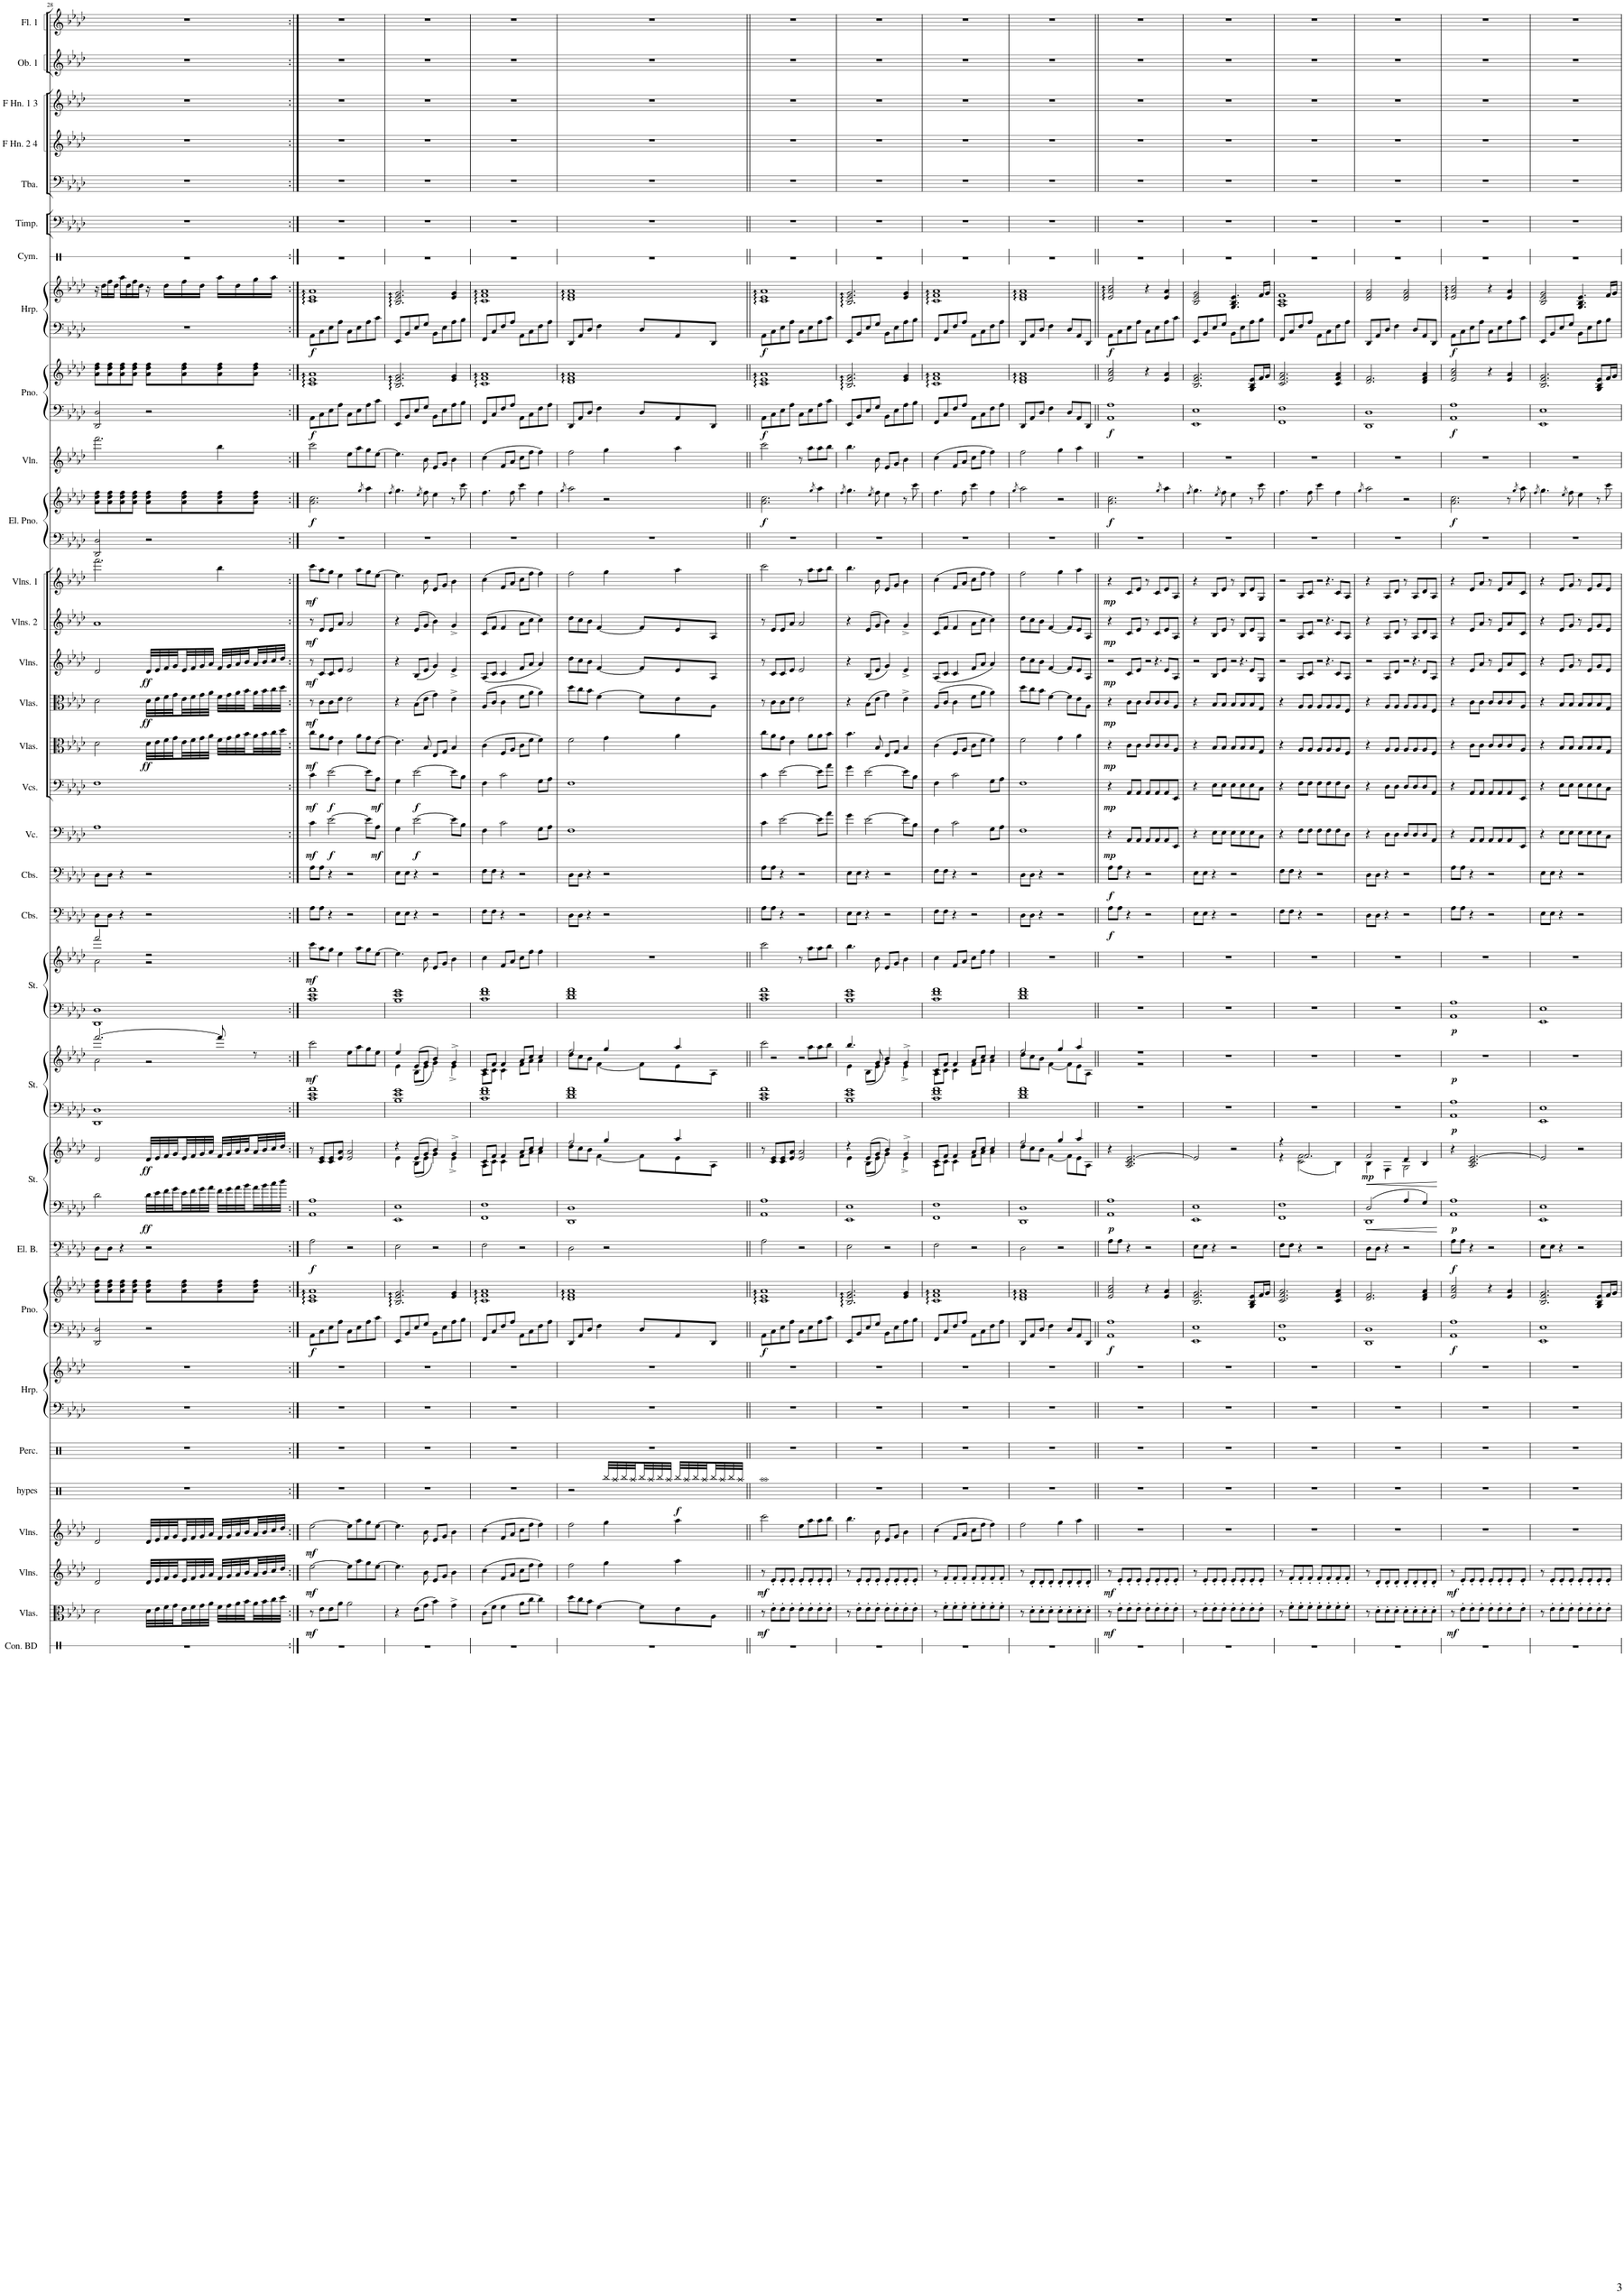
**kern	**kern	**dynam	**kern	**dynam	**kern	**dynam	**kern	**dynam	**kern	**kern	**kern	**kern	**kern	**dynam	**kern	**dynam	**kern	**kern	**dynam	**kern	**kern	**dynam	**kern	**kern	**dynam	**kern	**dynam	**kern	**dynam	**kern	**dynam	**kern	**dynam	**kern	**dynam	**kern	**dynam	**kern	**dynam	**kern	**dynam	**kern	**dynam	**kern	**kern	**dynam	**kern	**kern	**kern	**dynam	**kern	**kern	**dynam	**kern	**kern	**kern	**kern	**kern	**kern	**kern
*part32	*part31	*part31	*part30	*part30	*part29	*part29	*part28	*part28	*part27	*part26	*part26	*part25	*part25	*part25	*part24	*part24	*part23	*part23	*part23	*part22	*part22	*part22	*part21	*part21	*part21	*part20	*part20	*part19	*part19	*part18	*part18	*part17	*part17	*part16	*part16	*part15	*part15	*part14	*part14	*part13	*part13	*part12	*part12	*part11	*part11	*part11	*part10	*part9	*part9	*part9	*part8	*part8	*part8	*part7	*part6	*part5	*part4	*part3	*part2	*part1
*staff40	*staff39	*staff39	*staff38	*staff38	*staff37	*staff37	*staff36	*staff36	*staff35	*staff34	*staff33	*staff32	*staff31	*staff31/32	*staff30	*staff30	*staff29	*staff28	*staff28/29	*staff27	*staff26	*staff26/27	*staff25	*staff24	*staff24/25	*staff23	*staff23	*staff22	*staff22	*staff21	*staff21	*staff20	*staff20	*staff19	*staff19	*staff18	*staff18	*staff17	*staff17	*staff16	*staff16	*staff15	*staff15	*staff14	*staff13	*staff13/14	*staff12	*staff11	*staff10	*staff10/11	*staff9	*staff8	*staff8/9	*staff7	*staff6	*staff5	*staff4	*staff3	*staff2	*staff1
*I"Concert Bass Drum	*I"Violas	*	*I"Violins	*	*I"Violins	*	*I"hypes	*	*I"Percussion	*I"Harp	*	*I"Grand Piano	*	*	*I"Electric Bass	*	*I"Strings	*	*	*I"Strings	*	*	*I"Strings	*	*	*I"Contrabasses	*	*I"Contrabasses	*	*I"Violoncello	*	*I"Violoncellos	*	*I"Violas	*	*I"Violas	*	*I"Violins	*	*I"Violins 2	*	*I"Violins 1	*	*I"Electric Piano	*	*	*I"Violin	*I"Piano	*	*	*I"Harp	*	*	*I"Cymbal	*I"Timpani	*I"Tuba	*I"F Horn 2 &amp; 4	*I"F Horn 1 &amp; 3	*I"Oboe 1	*I"Flute 1
*I'Con. BD	*I'Vlas.	*	*I'Vlns.	*	*I'Vlns.	*	*I'hypes	*	*I'Perc.	*I'Hrp.	*	*I'Pno.	*	*	*I'El. B.	*	*I'St.	*	*	*I'St.	*	*	*I'St.	*	*	*I'Cbs.	*	*I'Cbs.	*	*I'Vc.	*	*I'Vcs.	*	*I'Vlas.	*	*I'Vlas.	*	*I'Vlns.	*	*I'Vlns. 2	*	*I'Vlns. 1	*	*I'El. Pno.	*	*	*I'Vln.	*I'Pno.	*	*	*I'Hrp.	*	*	*I'Cym.	*I'Timp.	*I'Tba.	*I'F Hn. 2 4	*I'F Hn. 1 3	*I'Ob. 1	*I'Fl. 1
!!LO:PB:g=z
*clefX	*clefC3	*	*clefG2	*	*clefG2	*	*clefX	*	*clefX	*clefF4	*clefG2	*clefF4	*clefG2	*	*clefFv4	*	*clefF4	*clefG2	*	*clefF4	*clefG2	*	*clefF4	*clefG2	*	*clefFv4	*	*clefFv4	*	*clefF4	*	*clefF4	*	*clefC3	*	*clefC3	*	*clefG2	*	*clefG2	*	*clefG2	*	*clefF4	*clefG2	*	*clefG2	*clefF4	*clefG2	*	*clefF4	*clefG2	*	*clefX	*clefF4	*clefF4	*clefG2	*clefG2	*clefG2	*clefG2
*	*	*	*	*	*	*	*	*	*	*	*	*	*	*	*	*	*	*	*	*	*	*	*	*	*	*	*	*	*	*	*	*	*	*	*	*	*	*	*	*	*	*	*	*	*	*	*	*	*	*	*	*	*	*	*	*	*ITrd4c7	*ITrd4c7	*	*
*k[]	*k[b-e-a-d-]	*	*k[b-e-a-d-]	*	*k[b-e-a-d-]	*	*k[]	*	*k[]	*k[b-e-a-d-]	*k[b-e-a-d-]	*k[b-e-a-d-]	*k[b-e-a-d-]	*	*k[b-e-a-d-]	*	*k[b-e-a-d-]	*k[b-e-a-d-]	*	*k[b-e-a-d-]	*k[b-e-a-d-]	*	*k[b-e-a-d-]	*k[b-e-a-d-]	*	*k[b-e-a-d-]	*	*k[b-e-a-d-]	*	*k[b-e-a-d-]	*	*k[b-e-a-d-]	*	*k[b-e-a-d-]	*	*k[b-e-a-d-]	*	*k[b-e-a-d-]	*	*k[b-e-a-d-]	*	*k[b-e-a-d-]	*	*k[b-e-a-d-]	*k[b-e-a-d-]	*	*k[b-e-a-d-]	*k[b-e-a-d-]	*k[b-e-a-d-]	*	*k[b-e-a-d-]	*k[b-e-a-d-]	*	*k[]	*k[b-e-a-d-]	*k[b-e-a-d-]	*k[b-e-a-d-]	*k[b-e-a-d-]	*k[b-e-a-d-]	*k[b-e-a-d-]
*M4/4	*M4/4	*	*M4/4	*	*M4/4	*	*M4/4	*	*M4/4	*M4/4	*M4/4	*M4/4	*M4/4	*	*M4/4	*	*M4/4	*M4/4	*	*M4/4	*M4/4	*	*M4/4	*M4/4	*	*M4/4	*	*M4/4	*	*M4/4	*	*M4/4	*	*M4/4	*	*M4/4	*	*M4/4	*	*M4/4	*	*M4/4	*	*M4/4	*M4/4	*	*M4/4	*M4/4	*M4/4	*	*M4/4	*M4/4	*	*M4/4	*M4/4	*M4/4	*M4/4	*M4/4	*M4/4	*M4/4
=28	=28	=28	=28	=28	=28	=28	=28	=28	=28	=28	=28	=28	=28	=28	=28	=28	=28	=28	=28	=28	=28	=28	=28	=28	=28	=28	=28	=28	=28	=28	=28	=28	=28	=28	=28	=28	=28	=28	=28	=28	=28	=28	=28	=28	=28	=28	=28	=28	=28	=28	=28	=28	=28	=28	=28	=28	=28	=28	=28	=28
*	*	*	*	*	*	*	*	*	*	*	*	*	*	*	*	*	*	*	*	*	*^	*	*	*^	*	*	*	*	*	*	*	*	*	*	*	*	*	*	*	*	*	*	*	*	*	*	*	*	*	*	*	*	*	*	*	*	*	*	*	*
1r	2d-\	.	2d-/	.	2d-/	.	1r	.	1r	1r	1r	2DD-/ 2D-/	8a-\ 8dd-\ 8ff\L	.	8DD-\L	.	2d-\	2d-/	.	1DD- 1D-	[2.fff/	2a-\	.	1DD- 1D-	2fff/	2a-\	.	8DD-\L	.	8DD-\L	.	1A-	.	1F	.	2d-\	.	2d-\	.	2d-/	.	1a-	.	2.fff\	.	2DD-/ 2D-/	8a-\ 8dd-\ 8ff\L	.	2.fff\	2DD-/ 2D-/	8a-\ 8dd-\ 8ff\L	.	1r	16r	.	1r	1r	1r	1r	1r	1r	1r
.	.	.	.	.	.	.	.	.	.	.	.	.	.	.	.	.	.	.	.	.	.	.	.	.	.	.	.	.	.	.	.	.	.	.	.	.	.	.	.	.	.	.	.	.	.	.	.	.	.	.	.	.	.	16dd-\LL	.	.	.	.	.	.	.	.
.	.	.	.	.	.	.	.	.	.	.	.	.	8a-\ 8dd-\ 8ff\	.	8DD-\J	.	.	.	.	.	.	.	.	.	.	.	.	8DD-\J	.	8DD-\J	.	.	.	.	.	.	.	.	.	.	.	.	.	.	.	.	8a-\ 8dd-\ 8ff\	.	.	.	8a-\ 8dd-\ 8ff\	.	.	16ff\	.	.	.	.	.	.	.	.
.	.	.	.	.	.	.	.	.	.	.	.	.	.	.	.	.	.	.	.	.	.	.	.	.	.	.	.	.	.	.	.	.	.	.	.	.	.	.	.	.	.	.	.	.	.	.	.	.	.	.	.	.	.	16dd-\JJ	.	.	.	.	.	.	.	.
.	.	.	.	.	.	.	.	.	.	.	.	.	8a-\ 8dd-\ 8ff\	.	4r	.	.	.	.	.	.	.	.	.	.	.	.	4r	.	4r	.	.	.	.	.	.	.	.	.	.	.	.	.	.	.	.	8a-\ 8dd-\ 8ff\	.	.	.	8a-\ 8dd-\ 8ff\	.	.	16aa-\LL	.	.	.	.	.	.	.	.
.	.	.	.	.	.	.	.	.	.	.	.	.	.	.	.	.	.	.	.	.	.	.	.	.	.	.	.	.	.	.	.	.	.	.	.	.	.	.	.	.	.	.	.	.	.	.	.	.	.	.	.	.	.	16dd-\	.	.	.	.	.	.	.	.
.	.	.	.	.	.	.	.	.	.	.	.	.	8a-\ 8dd-\ 8ff\J	.	.	.	.	.	.	.	.	.	.	.	.	.	.	.	.	.	.	.	.	.	.	.	.	.	.	.	.	.	.	.	.	.	8a-\ 8dd-\ 8ff\J	.	.	.	8a-\ 8dd-\ 8ff\J	.	.	16ff\	.	.	.	.	.	.	.	.
.	.	.	.	.	.	.	.	.	.	.	.	.	.	.	.	.	.	.	.	.	.	.	.	.	.	.	.	.	.	.	.	.	.	.	.	.	.	.	.	.	.	.	.	.	.	.	.	.	.	.	.	.	.	16dd-\JJ	.	.	.	.	.	.	.	.
!	!	!	!	!	!	!	!	!	!	!	!	!	!	!	!	!	!	!	!LO:DY:b=2	!	!	!	!	!	!	!	!	!	!	!	!	!	!	!	!	!	!	!	!	!	!	!	!	!	!	!	!	!	!	!	!	!	!	!	!	!	!	!	!	!	!	!
!	!	!	!	!	!	!	!	!	!	!	!	!	!	!	!	!	!	!	!LO:DY:n=1:b	!	!	!	!	!	!	!	!	!	!	!	!	!	!	!	!	!	!LO:DY:b	!	!LO:DY:b	!	!LO:DY:b	!	!	!	!	!	!	!	!	!	!	!	!	!	!	!	!	!	!	!	!	!
.	32d-\LLL	.	32d-/LLL	.	32d-/LLL	.	.	.	.	.	.	2r	8a-\ 8dd-\ 8ff\L	.	2r	.	32d-\LLL	32d-/LLL	ff ff	.	.	2r	.	.	2r	2r	.	2r	.	2r	.	.	.	.	.	32d-\LLL	ff	32d-\LLL	ff	32d-/LLL	ff	.	.	.	.	2r	8a-\ 8dd-\ 8ff\L	.	.	2r	8a-\ 8dd-\ 8ff\L	.	.	16r	.	.	.	.	.	.	.	.
.	32e-\	.	32e-/	.	32e-/	.	.	.	.	.	.	.	.	.	.	.	32e-\	32e-/	.	.	.	.	.	.	.	.	.	.	.	.	.	.	.	.	.	32e-\	.	32e-\	.	32e-/	.	.	.	.	.	.	.	.	.	.	.	.	.	.	.	.	.	.	.	.	.	.
.	32f\	.	32f/	.	32f/	.	.	.	.	.	.	.	.	.	.	.	32f\	32f/	.	.	.	.	.	.	.	.	.	.	.	.	.	.	.	.	.	32f\	.	32f\	.	32f/	.	.	.	.	.	.	.	.	.	.	.	.	.	16dd-\LL	.	.	.	.	.	.	.	.
.	32g\	.	32g/	.	32g/	.	.	.	.	.	.	.	.	.	.	.	32g\	32g/	.	.	.	.	.	.	.	.	.	.	.	.	.	.	.	.	.	32g\	.	32g\	.	32g/	.	.	.	.	.	.	.	.	.	.	.	.	.	.	.	.	.	.	.	.	.	.
.	32e-\	.	32e-/	.	32e-/	.	.	.	.	.	.	.	8a-\ 8dd-\ 8ff\	.	.	.	32e-\	32e-/	.	.	.	.	.	.	.	.	.	.	.	.	.	.	.	.	.	32e-\	.	32e-\	.	32e-/	.	.	.	.	.	.	8a-\ 8dd-\ 8ff\	.	.	.	8a-\ 8dd-\ 8ff\	.	.	16ff\	.	.	.	.	.	.	.	.
.	32f\	.	32f/	.	32f/	.	.	.	.	.	.	.	.	.	.	.	32f\	32f/	.	.	.	.	.	.	.	.	.	.	.	.	.	.	.	.	.	32f\	.	32f\	.	32f/	.	.	.	.	.	.	.	.	.	.	.	.	.	.	.	.	.	.	.	.	.	.
.	32g\	.	32g/	.	32g/	.	.	.	.	.	.	.	.	.	.	.	32g\	32g/	.	.	.	.	.	.	.	.	.	.	.	.	.	.	.	.	.	32g\	.	32g\	.	32g/	.	.	.	.	.	.	.	.	.	.	.	.	.	16dd-\JJ	.	.	.	.	.	.	.	.
.	32a-\JJJ	.	32a-/JJJ	.	32a-/JJJ	.	.	.	.	.	.	.	.	.	.	.	32a-\JJJ	32a-/JJJ	.	.	.	.	.	.	.	.	.	.	.	.	.	.	.	.	.	32a-\JJJ	.	32a-\JJJ	.	32a-/JJJ	.	.	.	.	.	.	.	.	.	.	.	.	.	.	.	.	.	.	.	.	.	.
.	32f\LLL	.	32f/LLL	.	32f/LLL	.	.	.	.	.	.	.	8a-\ 8dd-\ 8ff\	.	.	.	32f\LLL	32f/LLL	.	.	8fff/]	.	.	.	.	.	.	.	.	.	.	.	.	.	.	32f\LLL	.	32f\LLL	.	32f/LLL	.	.	.	4bb-\	.	.	8a-\ 8dd-\ 8ff\	.	4bb-\	.	8a-\ 8dd-\ 8ff\	.	.	16aa-\LL	.	.	.	.	.	.	.	.
.	32g\	.	32g/	.	32g/	.	.	.	.	.	.	.	.	.	.	.	32g\	32g/	.	.	.	.	.	.	.	.	.	.	.	.	.	.	.	.	.	32g\	.	32g\	.	32g/	.	.	.	.	.	.	.	.	.	.	.	.	.	.	.	.	.	.	.	.	.	.
.	32a-\	.	32a-/	.	32a-/	.	.	.	.	.	.	.	.	.	.	.	32a-\	32a-/	.	.	.	.	.	.	.	.	.	.	.	.	.	.	.	.	.	32a-\	.	32a-\	.	32a-/	.	.	.	.	.	.	.	.	.	.	.	.	.	16dd-\	.	.	.	.	.	.	.	.
.	32b-\	.	32b-/	.	32b-/	.	.	.	.	.	.	.	.	.	.	.	32b-\	32b-/	.	.	.	.	.	.	.	.	.	.	.	.	.	.	.	.	.	32b-\	.	32b-\	.	32b-/	.	.	.	.	.	.	.	.	.	.	.	.	.	.	.	.	.	.	.	.	.	.
.	32a-\	.	32a-/	.	32a-/	.	.	.	.	.	.	.	8a-\ 8dd-\ 8ff\J	.	.	.	32a-\	32a-/	.	.	8r	.	.	.	.	.	.	.	.	.	.	.	.	.	.	32a-\	.	32a-\	.	32a-/	.	.	.	.	.	.	8a-\ 8dd-\ 8ff\J	.	.	.	8a-\ 8dd-\ 8ff\J	.	.	16gg\	.	.	.	.	.	.	.	.
.	32b-\	.	32b-/	.	32b-/	.	.	.	.	.	.	.	.	.	.	.	32b-\	32b-/	.	.	.	.	.	.	.	.	.	.	.	.	.	.	.	.	.	32b-\	.	32b-\	.	32b-/	.	.	.	.	.	.	.	.	.	.	.	.	.	.	.	.	.	.	.	.	.	.
.	32cc\	.	32cc/	.	32cc/	.	.	.	.	.	.	.	.	.	.	.	32cc\	32cc/	.	.	.	.	.	.	.	.	.	.	.	.	.	.	.	.	.	32cc\	.	32cc\	.	32cc/	.	.	.	.	.	.	.	.	.	.	.	.	.	16aa-\JJ	.	.	.	.	.	.	.	.
.	32dd-\JJJ	.	32dd-/JJJ	.	32dd-/JJJ	.	.	.	.	.	.	.	.	.	.	.	32dd-\JJJ	32dd-/JJJ	.	.	.	.	.	.	.	.	.	.	.	.	.	.	.	.	.	32dd-\JJJ	.	32dd-\JJJ	.	32dd-/JJJ	.	.	.	.	.	.	.	.	.	.	.	.	.	.	.	.	.	.	.	.	.	.
*	*	*	*	*	*	*	*	*	*	*	*	*	*	*	*	*	*	*	*	*	*v	*v	*	*	*v	*v	*	*	*	*	*	*	*	*	*	*	*	*	*	*	*	*	*	*	*	*	*	*	*	*	*	*	*	*	*	*	*	*	*	*	*	*
=29:|!	=29:|!	=29:|!	=29:|!	=29:|!	=29:|!	=29:|!	=29:|!	=29:|!	=29:|!	=29:|!	=29:|!	=29:|!	=29:|!	=29:|!	=29:|!	=29:|!	=29:|!	=29:|!	=29:|!	=29:|!	=29:|!	=29:|!	=29:|!	=29:|!	=29:|!	=29:|!	=29:|!	=29:|!	=29:|!	=29:|!	=29:|!	=29:|!	=29:|!	=29:|!	=29:|!	=29:|!	=29:|!	=29:|!	=29:|!	=29:|!	=29:|!	=29:|!	=29:|!	=29:|!	=29:|!	=29:|!	=29:|!	=29:|!	=29:|!	=29:|!	=29:|!	=29:|!	=29:|!	=29:|!	=29:|!	=29:|!	=29:|!	=29:|!	=29:|!	=29:|!
!	!	!LO:DY:b	!	!LO:DY:b	!	!LO:DY:b	!	!	!	!	!	!	!	!LO:DY:b=2	!	!LO:DY:b	!	!	!	!	!	!LO:DY:b	!	!	!LO:DY:b	!	!	!	!	!	!LO:DY:b	!	!LO:DY:b	!	!LO:DY:b	!	!LO:DY:b	!	!LO:DY:b	!	!LO:DY:b	!	!LO:DY:b	!	!	!LO:DY:b	!	!	!	!LO:DY:b=2	!	!	!LO:DY:b=2	!	!	!	!	!	!	!
1r	8r	mf	[2ee-\	mf	[2ee-\	mf	1r	.	1r	1r	1r	8AA-\L	1c 1e- 1a-	f	2AA-\	f	1AA- 1A-	8r	.	1c 1e- 1a-	2ccc\	mf	1c 1e- 1a-	8ccc\L	mf	8AA-\L	.	8AA-\L	.	4c\	mf	4c\	mf	8cc\L	mf	8r	mf	8r	mf	8r	mf	8ccc\L	mf	1r	2.a-\ 2.cc\	f	2ccc\	8AA-\L	1c 1e- 1a-	f	8AA-\L	1c 1e- 1a-	f	1r	1r	1r	1r	1r	1r	1r
.	8e-\L	.	.	.	.	.	.	.	.	.	.	8C\	.	.	.	.	.	8c/ 8e-/L	.	.	.	.	.	8aa-\	.	8AA-\J	.	8AA-\J	.	.	.	.	.	8a-\	.	8c\L	.	8c/L	.	8e-/L	.	8aa-\	.	.	.	.	.	8C\	.	.	8C\	.	.	.	.	.	.	.	.	.
!	!	!	!	!	!	!	!	!	!	!	!	!	!	!	!	!	!	!	!	!	!	!	!	!	!	!	!	!	!	!	!LO:DY:b	!	!LO:DY:b	!	!	!	!	!	!	!	!	!	!	!	!	!	!	!	!	!	!	!	!	!	!	!	!	!	!	!
.	8e-\	.	.	.	.	.	.	.	.	.	.	8E-\	.	.	.	.	.	8c/ 8e-/	.	.	.	.	.	8gg\J	.	4r	.	4r	.	[2e-\	f	[2e-\	f	8g\J	.	8c\	.	8c/	.	8e-/	.	8gg\J	.	.	.	.	.	8E-\	.	.	8E-\	.	.	.	.	.	.	.	.	.
.	8a-\J	.	.	.	.	.	.	.	.	.	.	8A-\J	.	.	.	.	.	8e-/ 8a-/J	.	.	.	.	.	4ee-\	.	.	.	.	.	.	.	.	.	4e-\	.	8e-\J	.	8e-/J	.	8a-/J	.	4ee-\	.	.	.	.	.	8A-\J	.	.	8A-\J	.	.	.	.	.	.	.	.	.
.	2a-\	.	8ee-\L]	.	8ee-\L]	.	.	.	.	.	.	8C\L	.	.	2r	.	.	2e-/ 2a-/	.	.	8ee-\L	.	.	.	.	2r	.	2r	.	.	.	.	.	.	.	2e-\	.	2e-/	.	2a-/	.	.	.	.	.	.	8ee-\L	8C\L	.	.	8C\L	.	.	.	.	.	.	.	.	.
.	.	.	8aa-\	.	8aa-\	.	.	.	.	.	.	8E-\	.	.	.	.	.	.	.	.	8aa-\	.	.	8aa-\L	.	.	.	.	.	.	.	.	.	8a-\L	.	.	.	.	.	.	.	8aa-\L	.	.	.	.	8aa-\	8E-\	.	.	8E-\	.	.	.	.	.	.	.	.	.
.	.	.	.	.	.	.	.	.	.	.	.	.	.	.	.	.	.	.	.	.	.	.	.	.	.	.	.	.	.	.	.	.	.	.	.	.	.	.	.	.	.	.	.	.	8qgg/	.	.	.	.	.	.	.	.	.	.	.	.	.	.	.
.	.	.	8gg\	.	8gg\	.	.	.	.	.	.	8A-\	.	.	.	.	.	.	.	.	8gg\	.	.	8gg\	.	.	.	.	.	8e-\L]	.	8e-\L]	.	8g\	.	.	.	.	.	.	.	8gg\	.	.	4aa-\	.	8gg\	8A-\	.	.	8A-\	.	.	.	.	.	.	.	.	.
!	!	!	!	!	!	!	!	!	!	!	!	!	!	!	!	!	!	!	!	!	!	!	!	!	!	!	!	!	!	!	!LO:DY:b	!	!LO:DY:b	!	!	!	!	!	!	!	!	!	!	!	!	!	!	!	!	!	!	!	!	!	!	!	!	!	!	!
.	.	.	[8ee-\J	.	[8ee-\J	.	.	.	.	.	.	8c\J	.	.	.	.	.	.	.	.	8ee-\J	.	.	[8ee-\J	.	.	.	.	.	8A-\J	mf	8A-\J	mf	[8e-\J	.	.	.	.	.	.	.	[8ee-\J	.	.	.	.	[8ee-\J	8c\J	.	.	8c\J	.	.	.	.	.	.	.	.	.
=30	=30	=30	=30	=30	=30	=30	=30	=30	=30	=30	=30	=30	=30	=30	=30	=30	=30	=30	=30	=30	=30	=30	=30	=30	=30	=30	=30	=30	=30	=30	=30	=30	=30	=30	=30	=30	=30	=30	=30	=30	=30	=30	=30	=30	=30	=30	=30	=30	=30	=30	=30	=30	=30	=30	=30	=30	=30	=30	=30	=30
.	.	.	.	.	.	.	.	.	.	.	.	.	.	.	.	.	.	.	.	.	.	.	.	.	.	.	.	.	.	.	.	.	.	.	.	.	.	.	.	.	.	.	.	.	8qff/	.	.	.	.	.	.	.	.	.	.	.	.	.	.	.
*	*	*	*	*	*	*	*	*	*	*	*	*	*	*	*	*	*	*^	*	*	*^	*	*	*	*	*	*	*	*	*	*	*	*	*	*	*	*	*	*	*	*	*	*	*	*	*	*	*	*	*	*	*	*	*	*	*	*	*	*	*
1r	4r	.	4.ee-\]	.	4.ee-\]	.	1r	.	1r	1r	1r	8EE-/L	2.B-/ 2.e-/ 2.g/	.	2EE-\	.	1EE- 1E-	4r	4e-\	.	1B- 1e- 1g	4ee-/	4e-\	.	1B- 1e- 1g	4.ee-\]	.	8EE-\L	.	8EE-\L	.	4G\	.	4G\	.	4.e-\]	.	4r	.	4r	.	4r	.	4.ee-\]	.	1r	4.gg\	.	4.ee-\]	8EE-/L	2.B-/ 2.e-/ 2.g/	.	8EE-/L	2.B-/ 2.e-/ 2.g/	.	1r	1r	1r	1r	1r	1r	1r
.	.	.	.	.	.	.	.	.	.	.	.	8BB-/	.	.	.	.	.	.	.	.	.	.	.	.	.	.	.	8EE-\J	.	8EE-\J	.	.	.	.	.	.	.	.	.	.	.	.	.	.	.	.	.	.	.	8BB-/	.	.	8BB-/	.	.	.	.	.	.	.	.	.
!	!	!	!	!	!	!	!	!	!	!	!	!	!	!	!	!	!	!	!	!	!	!	!	!	!	!	!	!	!	!	!	!	!LO:DY:b	!	!LO:DY:b	!	!	!	!	!	!	!	!	!	!	!	!	!	!	!	!	!	!	!	!	!	!	!	!	!	!	!
.	(8e-\L	.	.	.	.	.	.	.	.	.	.	8E-/	.	.	.	.	.	(8e-/L	(8B-\L	.	.	(8e-/L	(8B-\L	.	.	.	.	4r	.	4r	.	[2e-\	f	[2e-\	f	.	.	(8B-\L	.	(8B-/L	.	(8e-/L	.	.	.	.	.	.	.	8E-/	.	.	8E-/	.	.	.	.	.	.	.	.	.
.	.	.	.	.	.	.	.	.	.	.	.	.	.	.	.	.	.	.	.	.	.	.	.	.	.	.	.	.	.	.	.	.	.	.	.	.	.	.	.	.	.	.	.	.	.	.	8qee-/	.	.	.	.	.	.	.	.	.	.	.	.	.	.	.
.	8g\J	.	8b-\	.	8b-\	.	.	.	.	.	.	8G/J	.	.	.	.	.	8g/J	8e-\J	.	.	8g/J	8e-\J	.	.	8b-\	.	.	.	.	.	.	.	.	.	8B-/	.	8e-\J	.	8e-/J	.	8g/J	.	8b-\	.	.	8ff\	.	8b-\	8G/J	.	.	8G/J	.	.	.	.	.	.	.	.	.
.	4b-\)	.	8e-/L	.	8e-/L	.	.	.	.	.	.	8BB-\L	.	.	2r	.	.	4b-/)	4g\)	.	.	4b-/)	4g\)	.	.	8e-/L	.	2r	.	2r	.	.	.	.	.	8E-/L	.	4g\)	.	4g/)	.	4b-\)	.	8e-/L	.	.	4ee-\	.	8e-/L	8BB-\L	.	.	8BB-\L	.	.	.	.	.	.	.	.	.
.	.	.	8g/J	.	8g/J	.	.	.	.	.	.	8E-\	.	.	.	.	.	.	.	.	.	.	.	.	.	8g/J	.	.	.	.	.	.	.	.	.	8G/J	.	.	.	.	.	.	.	8g/J	.	.	.	.	8g/J	8E-\	.	.	8E-\	.	.	.	.	.	.	.	.	.
.	4g^\	.	4b-\	.	4b-\	.	.	.	.	.	.	8A-\	4e-/ 4g/	.	.	.	.	4g^/	4e-^\	.	.	4g^/	4e-^\	.	.	4b-\	.	.	.	.	.	8e-\L]	.	8e-\L]	.	4B-/	.	4e-^\	.	4e-^/	.	4g^/	.	4b-\	.	.	8r	.	4b-\	8A-\	4e-/ 4g/	.	8A-\	4e-/ 4g/	.	.	.	.	.	.	.	.
.	.	.	.	.	.	.	.	.	.	.	.	8B-\J	.	.	.	.	.	.	.	.	.	.	.	.	.	.	.	.	.	.	.	8B-\J	.	8B-\J	.	.	.	.	.	.	.	.	.	.	.	.	8ccc\	.	.	8B-\J	.	.	8B-\J	.	.	.	.	.	.	.	.	.
=31	=31	=31	=31	=31	=31	=31	=31	=31	=31	=31	=31	=31	=31	=31	=31	=31	=31	=31	=31	=31	=31	=31	=31	=31	=31	=31	=31	=31	=31	=31	=31	=31	=31	=31	=31	=31	=31	=31	=31	=31	=31	=31	=31	=31	=31	=31	=31	=31	=31	=31	=31	=31	=31	=31	=31	=31	=31	=31	=31	=31	=31	=31
1r	(8c\L	.	(4cc\	.	(4cc\	.	1r	.	1r	1r	1r	8FF/L	1c 1f 1a-	.	2FF\	.	1FF 1F	8c/L	8A-\L	.	1c 1f 1a-	8c/L	8A-\L	.	1c 1f 1a-	4cc\	.	8FF\L	.	8FF\L	.	4F\	.	4F\	.	(4c\	.	(8A-/L	.	(8A-/L	.	(8c/L	.	(4cc\	.	1r	4.ff\	.	(4cc\	8FF/L	1c 1f 1a-	.	8FF/L	1c 1f 1a-	.	1r	1r	1r	1r	1r	1r	1r
.	8f\J	.	.	.	.	.	.	.	.	.	.	8C/	.	.	.	.	.	8f/J	8c\J	.	.	8f/J	8c\J	.	.	.	.	8FF\J	.	8FF\J	.	.	.	.	.	.	.	8c/J	.	8c/J	.	8f/J	.	.	.	.	.	.	.	8C/	.	.	8C/	.	.	.	.	.	.	.	.	.
.	4f\	.	8f/L	.	8f/L	.	.	.	.	.	.	8F/	.	.	.	.	.	4f/	4c\	.	.	4f/	4c\	.	.	8f/L	.	4r	.	4r	.	2c\	.	2c\	.	8F/L	.	4c\	.	4c/	.	4f/	.	8f/L	.	.	.	.	8f/L	8F/	.	.	8F/	.	.	.	.	.	.	.	.	.
.	.	.	8a-/J	.	8a-/J	.	.	.	.	.	.	8A-/J	.	.	.	.	.	.	.	.	.	.	.	.	.	8a-/J	.	.	.	.	.	.	.	.	.	8A-/J	.	.	.	.	.	.	.	8a-/J	.	.	8ff\	.	8a-/J	8A-/J	.	.	8A-/J	.	.	.	.	.	.	.	.	.
.	8a-\L	.	8cc\L	.	8cc\L	.	.	.	.	.	.	8AA-\L	.	.	2r	.	.	8a-/L	8f\L	.	.	8a-/L	8f\L	.	.	8cc\L	.	2r	.	2r	.	.	.	.	.	8c\L	.	8f\L	.	8f/L	.	8a-\L	.	8cc\L	.	.	4ccc\	.	8cc\L	8AA-\L	.	.	8AA-\L	.	.	.	.	.	.	.	.	.
.	8cc\J	.	8ff\J	.	8ff\J	.	.	.	.	.	.	8C\	.	.	.	.	.	8cc/J	8a-\J	.	.	8cc/J	8a-\J	.	.	8ff\J	.	.	.	.	.	.	.	.	.	8f\J	.	8a-\J	.	8a-/J	.	8cc\J	.	8ff\J	.	.	.	.	8ff\J	8C\	.	.	8C\	.	.	.	.	.	.	.	.	.
.	4cc\)	.	4ff\)	.	4ff\)	.	.	.	.	.	.	8F\	.	.	.	.	.	4cc/	4a-\	.	.	4cc/	4a-\	.	.	4ff\	.	.	.	.	.	8G\L	.	8G\L	.	4f\)	.	4a-\)	.	4a-/)	.	4cc\)	.	4ff\)	.	.	4ff\	.	4ff\)	8F\	.	.	8F\	.	.	.	.	.	.	.	.	.
.	.	.	.	.	.	.	.	.	.	.	.	8A-\J	.	.	.	.	.	.	.	.	.	.	.	.	.	.	.	.	.	.	.	8A-\J	.	8A-\J	.	.	.	.	.	.	.	.	.	.	.	.	.	.	.	8A-\J	.	.	8A-\J	.	.	.	.	.	.	.	.	.
=32	=32	=32	=32	=32	=32	=32	=32	=32	=32	=32	=32	=32	=32	=32	=32	=32	=32	=32	=32	=32	=32	=32	=32	=32	=32	=32	=32	=32	=32	=32	=32	=32	=32	=32	=32	=32	=32	=32	=32	=32	=32	=32	=32	=32	=32	=32	=32	=32	=32	=32	=32	=32	=32	=32	=32	=32	=32	=32	=32	=32	=32	=32
.	.	.	.	.	.	.	.	.	.	.	.	.	.	.	.	.	.	.	.	.	.	.	.	.	.	.	.	.	.	.	.	.	.	.	.	.	.	.	.	.	.	.	.	.	.	.	8qgg/	.	.	.	.	.	.	.	.	.	.	.	.	.	.	.
1r	8dd-\L	.	2ff\	.	2ff\	.	2r	.	1r	1r	1r	8DD-/L	1d- 1f 1a-	.	2DD-\	.	1DD- 1D-	2ff/	8dd-\L	.	1d- 1f 1a-	2ff/	8dd-\L	.	1d- 1f 1a-	1r	.	8DD-\L	.	8DD-\L	.	1F	.	1F	.	2f\	.	8dd-\L	.	8dd-\L	.	8dd-\L	.	2ff\	.	1r	2aa-\	.	2ff\	8DD-/L	1d- 1f 1a-	.	8DD-/L	1d- 1f 1a-	.	1r	1r	1r	1r	1r	1r	1r
.	8cc\	.	.	.	.	.	.	.	.	.	.	8AA-/	.	.	.	.	.	.	8cc\	.	.	.	8cc\	.	.	.	.	8DD-\J	.	8DD-\J	.	.	.	.	.	.	.	8cc\	.	8cc\	.	8cc\	.	.	.	.	.	.	.	8AA-/	.	.	8AA-/	.	.	.	.	.	.	.	.	.
.	8b-\J	.	.	.	.	.	.	.	.	.	.	8D-/J	.	.	.	.	.	.	8b-\J	.	.	.	8b-\J	.	.	.	.	4r	.	4r	.	.	.	.	.	.	.	8b-\J	.	8b-\J	.	8b-\J	.	.	.	.	.	.	.	8D-/J	.	.	8D-/J	.	.	.	.	.	.	.	.	.
.	[4f\	.	.	.	.	.	.	.	.	.	.	4F\	.	.	.	.	.	.	[4f\	.	.	.	[4f\	.	.	.	.	.	.	.	.	.	.	.	.	.	.	[4f\	.	[4f/	.	[4f/	.	.	.	.	.	.	.	4F\	.	.	4F\	.	.	.	.	.	.	.	.	.
.	.	.	4gg\	.	4gg\	.	32Rbb/LLL	.	.	.	.	.	.	.	2r	.	.	4gg/	.	.	.	4gg/	.	.	.	.	.	2r	.	2r	.	.	.	.	.	4g\	.	.	.	.	.	.	.	4gg\	.	.	2r	.	4gg\	.	.	.	.	.	.	.	.	.	.	.	.	.
.	.	.	.	.	.	.	32Raa/	.	.	.	.	.	.	.	.	.	.	.	.	.	.	.	.	.	.	.	.	.	.	.	.	.	.	.	.	.	.	.	.	.	.	.	.	.	.	.	.	.	.	.	.	.	.	.	.	.	.	.	.	.	.	.
.	.	.	.	.	.	.	32Rbb/	.	.	.	.	.	.	.	.	.	.	.	.	.	.	.	.	.	.	.	.	.	.	.	.	.	.	.	.	.	.	.	.	.	.	.	.	.	.	.	.	.	.	.	.	.	.	.	.	.	.	.	.	.	.	.
.	.	.	.	.	.	.	32Raa/	.	.	.	.	.	.	.	.	.	.	.	.	.	.	.	.	.	.	.	.	.	.	.	.	.	.	.	.	.	.	.	.	.	.	.	.	.	.	.	.	.	.	.	.	.	.	.	.	.	.	.	.	.	.	.
.	8f\L]	.	.	.	.	.	32Rbb/	.	.	.	.	8D-/L	.	.	.	.	.	.	8f\L]	.	.	.	8f\L]	.	.	.	.	.	.	.	.	.	.	.	.	.	.	8f\L]	.	8f/L]	.	8f/L]	.	.	.	.	.	.	.	8D-/L	.	.	8D-/L	.	.	.	.	.	.	.	.	.
.	.	.	.	.	.	.	32Raa/	.	.	.	.	.	.	.	.	.	.	.	.	.	.	.	.	.	.	.	.	.	.	.	.	.	.	.	.	.	.	.	.	.	.	.	.	.	.	.	.	.	.	.	.	.	.	.	.	.	.	.	.	.	.	.
.	.	.	.	.	.	.	32Rbb/	.	.	.	.	.	.	.	.	.	.	.	.	.	.	.	.	.	.	.	.	.	.	.	.	.	.	.	.	.	.	.	.	.	.	.	.	.	.	.	.	.	.	.	.	.	.	.	.	.	.	.	.	.	.	.
.	.	.	.	.	.	.	32Raa/JJJ	.	.	.	.	.	.	.	.	.	.	.	.	.	.	.	.	.	.	.	.	.	.	.	.	.	.	.	.	.	.	.	.	.	.	.	.	.	.	.	.	.	.	.	.	.	.	.	.	.	.	.	.	.	.	.
!	!	!	!	!	!	!	!	!LO:DY:b	!	!	!	!	!	!	!	!	!	!	!	!	!	!	!	!	!	!	!	!	!	!	!	!	!	!	!	!	!	!	!	!	!	!	!	!	!	!	!	!	!	!	!	!	!	!	!	!	!	!	!	!	!	!
.	8e-\	.	4aa-\	.	4aa-\	.	32Rbb/LLL	f	.	.	.	8AA-/	.	.	.	.	.	4aa-/	8e-\	.	.	4aa-/	8e-\	.	.	.	.	.	.	.	.	.	.	.	.	4a-\	.	8e-\	.	8e-/	.	8e-/	.	4aa-\	.	.	.	.	4aa-\	8AA-/	.	.	8AA-/	.	.	.	.	.	.	.	.	.
.	.	.	.	.	.	.	32Raa/	.	.	.	.	.	.	.	.	.	.	.	.	.	.	.	.	.	.	.	.	.	.	.	.	.	.	.	.	.	.	.	.	.	.	.	.	.	.	.	.	.	.	.	.	.	.	.	.	.	.	.	.	.	.	.
.	.	.	.	.	.	.	32Rbb/	.	.	.	.	.	.	.	.	.	.	.	.	.	.	.	.	.	.	.	.	.	.	.	.	.	.	.	.	.	.	.	.	.	.	.	.	.	.	.	.	.	.	.	.	.	.	.	.	.	.	.	.	.	.	.
.	.	.	.	.	.	.	32Raa/	.	.	.	.	.	.	.	.	.	.	.	.	.	.	.	.	.	.	.	.	.	.	.	.	.	.	.	.	.	.	.	.	.	.	.	.	.	.	.	.	.	.	.	.	.	.	.	.	.	.	.	.	.	.	.
.	8A-\J	.	.	.	.	.	32Rbb/	.	.	.	.	8DD-/J	.	.	.	.	.	.	8A-\J	.	.	.	8A-\J	.	.	.	.	.	.	.	.	.	.	.	.	.	.	8A-\J	.	8A-/J	.	8A-/J	.	.	.	.	.	.	.	8DD-/J	.	.	8DD-/J	.	.	.	.	.	.	.	.	.
.	.	.	.	.	.	.	32Raa/	.	.	.	.	.	.	.	.	.	.	.	.	.	.	.	.	.	.	.	.	.	.	.	.	.	.	.	.	.	.	.	.	.	.	.	.	.	.	.	.	.	.	.	.	.	.	.	.	.	.	.	.	.	.	.
.	.	.	.	.	.	.	32Rbb/	.	.	.	.	.	.	.	.	.	.	.	.	.	.	.	.	.	.	.	.	.	.	.	.	.	.	.	.	.	.	.	.	.	.	.	.	.	.	.	.	.	.	.	.	.	.	.	.	.	.	.	.	.	.	.
.	.	.	.	.	.	.	32Raa/JJJ	.	.	.	.	.	.	.	.	.	.	.	.	.	.	.	.	.	.	.	.	.	.	.	.	.	.	.	.	.	.	.	.	.	.	.	.	.	.	.	.	.	.	.	.	.	.	.	.	.	.	.	.	.	.	.
*	*	*	*	*	*	*	*	*	*	*	*	*	*	*	*	*	*	*v	*v	*	*	*v	*v	*	*	*	*	*	*	*	*	*	*	*	*	*	*	*	*	*	*	*	*	*	*	*	*	*	*	*	*	*	*	*	*	*	*	*	*	*	*	*
=33||	=33||	=33||	=33||	=33||	=33||	=33||	=33||	=33||	=33||	=33||	=33||	=33||	=33||	=33||	=33||	=33||	=33||	=33||	=33||	=33||	=33||	=33||	=33||	=33||	=33||	=33||	=33||	=33||	=33||	=33||	=33||	=33||	=33||	=33||	=33||	=33||	=33||	=33||	=33||	=33||	=33||	=33||	=33||	=33||	=33||	=33||	=33||	=33||	=33||	=33||	=33||	=33||	=33||	=33||	=33||	=33||	=33||	=33||	=33||	=33||
!	!	!LO:DY:b	!	!LO:DY:b	!	!	!	!	!	!	!	!	!	!LO:DY:b=2	!	!	!	!	!	!	!	!	!	!	!	!	!	!	!	!	!	!	!	!	!	!	!	!	!	!	!	!	!	!	!	!LO:DY:b	!	!	!	!LO:DY:b=2	!	!	!LO:DY:b=2	!	!	!	!	!	!	!
1r	8r	mf	8r	mf	2ccc\	.	1Raa	.	1r	1r	1r	8AA-\L	1c 1e- 1a-	f	2AA-\	.	1AA- 1A-	8r	.	1c 1e- 1a-	2ccc\	.	1c 1e- 1a-	2ccc\	.	8AA-\L	.	8AA-\L	.	4c\	.	4c\	.	8cc\L	.	8r	.	8r	.	8r	.	2ccc\	.	1r	2.a-\ 2.cc\	f	2ccc\	8AA-\L	1c 1e- 1a-	f	8AA-\L	1c 1e- 1a-	f	1r	1r	1r	1r	1r	1r	1r
.	8e-'\L	.	8e-'/L	.	.	.	.	.	.	.	.	8C\	.	.	.	.	.	8c/ 8e-/L	.	.	.	.	.	.	.	8AA-\J	.	8AA-\J	.	.	.	.	.	8a-\	.	8c\L	.	8c/L	.	8e-/L	.	.	.	.	.	.	.	8C\	.	.	8C\	.	.	.	.	.	.	.	.	.
.	8e-'\	.	8e-'/	.	.	.	.	.	.	.	.	8E-\	.	.	.	.	.	8c/ 8e-/	.	.	.	.	.	.	.	4r	.	4r	.	[2e-\	.	[2e-\	.	8g\J	.	8c\	.	8c/	.	8e-/	.	.	.	.	.	.	.	8E-\	.	.	8E-\	.	.	.	.	.	.	.	.	.
.	8e-'\J	.	8e-'/J	.	.	.	.	.	.	.	.	8A-\J	.	.	.	.	.	8e-/ 8a-/J	.	.	.	.	.	.	.	.	.	.	.	.	.	.	.	4e-\	.	8e-\J	.	8e-/J	.	8a-/J	.	.	.	.	.	.	.	8A-\J	.	.	8A-\J	.	.	.	.	.	.	.	.	.
.	8e-'\L	.	8e-'/L	.	8ee-\L	.	.	.	.	.	.	8C\L	.	.	2r	.	.	2e-/ 2a-/	.	.	2r	.	.	8r	.	2r	.	2r	.	.	.	.	.	.	.	2e-\	.	2e-/	.	2a-/	.	8r	.	.	.	.	8r	8C\L	.	.	8C\L	.	.	.	.	.	.	.	.	.
.	8e-'\	.	8e-'/	.	8aa-\	.	.	.	.	.	.	8E-\	.	.	.	.	.	.	.	.	.	.	.	8aa-\L	.	.	.	.	.	.	.	.	.	8a-\L	.	.	.	.	.	.	.	8aa-\L	.	.	.	.	8aa-\L	8E-\	.	.	8E-\	.	.	.	.	.	.	.	.	.
.	.	.	.	.	.	.	.	.	.	.	.	.	.	.	.	.	.	.	.	.	.	.	.	.	.	.	.	.	.	.	.	.	.	.	.	.	.	.	.	.	.	.	.	.	8qgg/	.	.	.	.	.	.	.	.	.	.	.	.	.	.	.
.	8e-'\	.	8e-'/	.	8aa-\	.	.	.	.	.	.	8A-\	.	.	.	.	.	.	.	.	.	.	.	8aa-\	.	.	.	.	.	8e-\L]	.	8e-\L]	.	8a-\	.	.	.	.	.	.	.	8aa-\	.	.	4aa-\	.	8aa-\	8A-\	.	.	8A-\	.	.	.	.	.	.	.	.	.
.	8e-'\J	.	8e-'/J	.	8bb-\J	.	.	.	.	.	.	8c\J	.	.	.	.	.	.	.	.	.	.	.	8bb-\J	.	.	.	.	.	8a-\J	.	8a-\J	.	8b-\J	.	.	.	.	.	.	.	8bb-\J	.	.	.	.	8bb-\J	8c\J	.	.	8c\J	.	.	.	.	.	.	.	.	.
2..ryy	2..ryy	.	2..ryy	.	2..ryy	.	2..ryy	.	2..ryy	2..ryy	2..ryy	2..ryy	2..ryy	.	2..ryy	.	2..ryy	2..ryy	.	2..ryy	2r	.	2..ryy	2..ryy	.	2..ryy	.	2..ryy	.	2..ryy	.	2..ryy	.	2..ryy	.	2..ryy	.	2..ryy	.	2..ryy	.	2..ryy	.	2..ryy	2..ryy	.	2..ryy	2..ryy	2..ryy	.	2..ryy	2..ryy	.	2..ryy	2..ryy	2..ryy	2..ryy	2..ryy	2..ryy	2..ryy
.	.	.	.	.	.	.	.	.	.	.	.	.	.	.	.	.	.	.	.	.	8aa-\L	.	.	.	.	.	.	.	.	.	.	.	.	.	.	.	.	.	.	.	.	.	.	.	.	.	.	.	.	.	.	.	.	.	.	.	.	.	.	.
.	.	.	.	.	.	.	.	.	.	.	.	.	.	.	.	.	.	.	.	.	8aa-\	.	.	.	.	.	.	.	.	.	.	.	.	.	.	.	.	.	.	.	.	.	.	.	.	.	.	.	.	.	.	.	.	.	.	.	.	.	.	.
.	.	.	.	.	.	.	.	.	.	.	.	.	.	.	.	.	.	.	.	.	8bb-\J	.	.	.	.	.	.	.	.	.	.	.	.	.	.	.	.	.	.	.	.	.	.	.	.	.	.	.	.	.	.	.	.	.	.	.	.	.	.	.
=34	=34	=34	=34	=34	=34	=34	=34	=34	=34	=34	=34	=34	=34	=34	=34	=34	=34	=34	=34	=34	=34	=34	=34	=34	=34	=34	=34	=34	=34	=34	=34	=34	=34	=34	=34	=34	=34	=34	=34	=34	=34	=34	=34	=34	=34	=34	=34	=34	=34	=34	=34	=34	=34	=34	=34	=34	=34	=34	=34	=34
.	.	.	.	.	.	.	.	.	.	.	.	.	.	.	.	.	.	.	.	.	.	.	.	.	.	.	.	.	.	.	.	.	.	.	.	.	.	.	.	.	.	.	.	.	8qff/	.	.	.	.	.	.	.	.	.	.	.	.	.	.	.
*	*	*	*	*	*	*	*	*	*	*	*	*	*	*	*	*	*	*^	*	*	*^	*	*	*	*	*	*	*	*	*	*	*	*	*	*	*	*	*	*	*	*	*	*	*	*	*	*	*	*	*	*	*	*	*	*	*	*	*	*	*
1r	8r	.	8r	.	4.bb-\	.	1r	.	1r	1r	1r	8EE-/L	2.B-/ 2.e-/ 2.g/	.	2EE-\	.	1EE- 1E-	4r	4e-\	.	1B- 1e- 1g	4.bb-/	4e-\	.	1B- 1e- 1g	4.bb-\	.	8EE-\L	.	8EE-\L	.	4g\	.	4g\	.	4.b-\	.	4r	.	4r	.	4r	.	4.bb-\	.	1r	4.gg\	.	4.bb-\	8EE-/L	2.B-/ 2.e-/ 2.g/	.	8EE-/L	2.B-/ 2.e-/ 2.g/	.	1r	1r	1r	1r	1r	1r	1r
.	8e-'\L	.	8e-'/L	.	.	.	.	.	.	.	.	8BB-/	.	.	.	.	.	.	.	.	.	.	.	.	.	.	.	8EE-\J	.	8EE-\J	.	.	.	.	.	.	.	.	.	.	.	.	.	.	.	.	.	.	.	8BB-/	.	.	8BB-/	.	.	.	.	.	.	.	.	.
.	8e-'\	.	8e-'/	.	.	.	.	.	.	.	.	8E-/	.	.	.	.	.	(8e-/L	(8B-\L	.	.	.	(8B-\L	.	.	.	.	4r	.	4r	.	[2e-\	.	[2e-\	.	.	.	(8B-\L	.	(8B-/L	.	(8e-/L	.	.	.	.	.	.	.	8E-/	.	.	8E-/	.	.	.	.	.	.	.	.	.
.	.	.	.	.	.	.	.	.	.	.	.	.	.	.	.	.	.	.	.	.	.	.	.	.	.	.	.	.	.	.	.	.	.	.	.	.	.	.	.	.	.	.	.	.	.	.	8qee-/	.	.	.	.	.	.	.	.	.	.	.	.	.	.	.
.	8e-'\J	.	8e-'/J	.	8b-\	.	.	.	.	.	.	8G/J	.	.	.	.	.	8g/J	8e-\J	.	.	8g/	8e-\J	.	.	8b-\	.	.	.	.	.	.	.	.	.	8B-/	.	8e-\J	.	8e-/J	.	8g/J	.	8b-\	.	.	8ff\	.	8b-\	8G/J	.	.	8G/J	.	.	.	.	.	.	.	.	.
.	8e-'\L	.	8e-'/L	.	8e-/L	.	.	.	.	.	.	8BB-\L	.	.	2r	.	.	4b-/)	4g\)	.	.	4b-/	4g\)	.	.	8e-/L	.	2r	.	2r	.	.	.	.	.	8E-/L	.	4g\)	.	4g/)	.	4b-\)	.	8e-/L	.	.	4ee-\	.	8e-/L	8BB-\L	.	.	8BB-\L	.	.	.	.	.	.	.	.	.
.	8e-'\	.	8e-'/	.	8g/J	.	.	.	.	.	.	8E-\	.	.	.	.	.	.	.	.	.	.	.	.	.	8g/J	.	.	.	.	.	.	.	.	.	8G/J	.	.	.	.	.	.	.	8g/J	.	.	.	.	8g/J	8E-\	.	.	8E-\	.	.	.	.	.	.	.	.	.
.	8e-'\	.	8e-'/	.	4b-\	.	.	.	.	.	.	8A-\	4e-/ 4g/	.	.	.	.	4g^/	4e-^\	.	.	4g^/	4e-^\	.	.	4b-\	.	.	.	.	.	8e-\L]	.	8e-\L]	.	4B-/	.	4e-^\	.	4e-^/	.	4g^/	.	4b-\	.	.	8r	.	4b-\	8A-\	4e-/ 4g/	.	8A-\	4e-/ 4g/	.	.	.	.	.	.	.	.
.	8e-'\J	.	8e-'/J	.	.	.	.	.	.	.	.	8B-\J	.	.	.	.	.	.	.	.	.	.	.	.	.	.	.	.	.	.	.	8B-\J	.	8B-\J	.	.	.	.	.	.	.	.	.	.	.	.	8ccc\	.	.	8B-\J	.	.	8B-\J	.	.	.	.	.	.	.	.	.
=35	=35	=35	=35	=35	=35	=35	=35	=35	=35	=35	=35	=35	=35	=35	=35	=35	=35	=35	=35	=35	=35	=35	=35	=35	=35	=35	=35	=35	=35	=35	=35	=35	=35	=35	=35	=35	=35	=35	=35	=35	=35	=35	=35	=35	=35	=35	=35	=35	=35	=35	=35	=35	=35	=35	=35	=35	=35	=35	=35	=35	=35	=35
1r	8r	.	8r	.	(4cc\	.	1r	.	1r	1r	1r	8FF/L	1c 1f 1a-	.	2FF\	.	1FF 1F	8c/L	8A-\L	.	1c 1f 1a-	8c/L	8A-\L	.	1c 1f 1a-	4cc\	.	8FF\L	.	8FF\L	.	4F\	.	4F\	.	(4c\	.	(8A-/L	.	(8A-/L	.	(8c/L	.	(4cc\	.	1r	4.ff\	.	(4cc\	8FF/L	1c 1f 1a-	.	8FF/L	1c 1f 1a-	.	1r	1r	1r	1r	1r	1r	1r
.	8f'\L	.	8f'/L	.	.	.	.	.	.	.	.	8C/	.	.	.	.	.	8f/J	8c\J	.	.	8f/J	8c\J	.	.	.	.	8FF\J	.	8FF\J	.	.	.	.	.	.	.	8c/J	.	8c/J	.	8f/J	.	.	.	.	.	.	.	8C/	.	.	8C/	.	.	.	.	.	.	.	.	.
.	8f'\	.	8f'/	.	8f/L	.	.	.	.	.	.	8F/	.	.	.	.	.	4f/	4c\	.	.	4f/	4c\	.	.	8f/L	.	4r	.	4r	.	2c\	.	2c\	.	8F/L	.	4c\	.	4c/	.	4f/	.	8f/L	.	.	.	.	8f/L	8F/	.	.	8F/	.	.	.	.	.	.	.	.	.
.	8f'\J	.	8f'/J	.	8a-/J	.	.	.	.	.	.	8A-/J	.	.	.	.	.	.	.	.	.	.	.	.	.	8a-/J	.	.	.	.	.	.	.	.	.	8A-/J	.	.	.	.	.	.	.	8a-/J	.	.	8ff\	.	8a-/J	8A-/J	.	.	8A-/J	.	.	.	.	.	.	.	.	.
.	8f'\L	.	8f'/L	.	8cc\L	.	.	.	.	.	.	8AA-\L	.	.	2r	.	.	8a-/L	8f\L	.	.	8a-/L	8f\L	.	.	8cc\L	.	2r	.	2r	.	.	.	.	.	8c\L	.	8f\L	.	8f/L	.	8a-\L	.	8cc\L	.	.	4ccc\	.	8cc\L	8AA-\L	.	.	8AA-\L	.	.	.	.	.	.	.	.	.
.	8f'\	.	8f'/	.	8ff\J	.	.	.	.	.	.	8C\	.	.	.	.	.	8cc/J	8a-\J	.	.	8cc/J	8a-\J	.	.	8ff\J	.	.	.	.	.	.	.	.	.	8f\J	.	8a-\J	.	8a-/J	.	8cc\J	.	8ff\J	.	.	.	.	8ff\J	8C\	.	.	8C\	.	.	.	.	.	.	.	.	.
.	8f'\	.	8f'/	.	4ff\)	.	.	.	.	.	.	8F\	.	.	.	.	.	4cc/	4a-\	.	.	4cc/	4a-\	.	.	4ff\	.	.	.	.	.	8G\L	.	8G\L	.	4f\)	.	4a-\)	.	4a-/)	.	4cc\)	.	4ff\)	.	.	4ff\	.	4ff\)	8F\	.	.	8F\	.	.	.	.	.	.	.	.	.
.	8f'\J	.	8f'/J	.	.	.	.	.	.	.	.	8A-\J	.	.	.	.	.	.	.	.	.	.	.	.	.	.	.	.	.	.	.	8A-\J	.	8A-\J	.	.	.	.	.	.	.	.	.	.	.	.	.	.	.	8A-\J	.	.	8A-\J	.	.	.	.	.	.	.	.	.
=36	=36	=36	=36	=36	=36	=36	=36	=36	=36	=36	=36	=36	=36	=36	=36	=36	=36	=36	=36	=36	=36	=36	=36	=36	=36	=36	=36	=36	=36	=36	=36	=36	=36	=36	=36	=36	=36	=36	=36	=36	=36	=36	=36	=36	=36	=36	=36	=36	=36	=36	=36	=36	=36	=36	=36	=36	=36	=36	=36	=36	=36	=36
.	.	.	.	.	.	.	.	.	.	.	.	.	.	.	.	.	.	.	.	.	.	.	.	.	.	.	.	.	.	.	.	.	.	.	.	.	.	.	.	.	.	.	.	.	.	.	8qgg/	.	.	.	.	.	.	.	.	.	.	.	.	.	.	.
1r	8r	.	8r	.	2ff\	.	1r	.	1r	1r	1r	8DD-/L	1d- 1f 1a-	.	2DD-\	.	1DD- 1D-	2ff/	8dd-\L	.	1d- 1f 1a-	2ff/	8dd-\L	.	1d- 1f 1a-	1r	.	8DD-\L	.	8DD-\L	.	1F	.	1F	.	2f\	.	8dd-\L	.	8dd-\L	.	8dd-\L	.	2ff\	.	1r	2aa-\	.	2ff\	8DD-/L	1d- 1f 1a-	.	8DD-/L	1d- 1f 1a-	.	1r	1r	1r	1r	1r	1r	1r
.	8d-'\L	.	8d-'/L	.	.	.	.	.	.	.	.	8AA-/	.	.	.	.	.	.	8cc\	.	.	.	8cc\	.	.	.	.	8DD-\J	.	8DD-\J	.	.	.	.	.	.	.	8cc\	.	8cc\	.	8cc\	.	.	.	.	.	.	.	8AA-/	.	.	8AA-/	.	.	.	.	.	.	.	.	.
.	8d-'\	.	8d-'/	.	.	.	.	.	.	.	.	8D-/J	.	.	.	.	.	.	8b-\J	.	.	.	8b-\J	.	.	.	.	4r	.	4r	.	.	.	.	.	.	.	8b-\J	.	8b-\J	.	8b-\J	.	.	.	.	.	.	.	8D-/J	.	.	8D-/J	.	.	.	.	.	.	.	.	.
.	8d-'\J	.	8d-'/J	.	.	.	.	.	.	.	.	4F\	.	.	.	.	.	.	[4f\	.	.	.	[4f\	.	.	.	.	.	.	.	.	.	.	.	.	.	.	[4f\	.	[4f/	.	[4f/	.	.	.	.	.	.	.	4F\	.	.	4F\	.	.	.	.	.	.	.	.	.
.	8d-'\L	.	8d-'/L	.	4gg\	.	.	.	.	.	.	.	.	.	2r	.	.	4gg/	.	.	.	4gg/	.	.	.	.	.	2r	.	2r	.	.	.	.	.	4g\	.	.	.	.	.	.	.	4gg\	.	.	2r	.	4gg\	.	.	.	.	.	.	.	.	.	.	.	.	.
.	8d-'\	.	8d-'/	.	.	.	.	.	.	.	.	8D-/L	.	.	.	.	.	.	8f\L]	.	.	.	8f\L]	.	.	.	.	.	.	.	.	.	.	.	.	.	.	8f\L]	.	8f/L]	.	8f/L]	.	.	.	.	.	.	.	8D-/L	.	.	8D-/L	.	.	.	.	.	.	.	.	.
.	8d-'\	.	8d-'/	.	4aa-\	.	.	.	.	.	.	8AA-/	.	.	.	.	.	4aa-/	8e-\	.	.	4aa-/	8e-\	.	.	.	.	.	.	.	.	.	.	.	.	4a-\	.	8e-\	.	8e-/	.	8e-/	.	4aa-\	.	.	.	.	4aa-\	8AA-/	.	.	8AA-/	.	.	.	.	.	.	.	.	.
.	8d-'\J	.	8d-'/J	.	.	.	.	.	.	.	.	8DD-/J	.	.	.	.	.	.	8A-\J	.	.	.	8A-\J	.	.	.	.	.	.	.	.	.	.	.	.	.	.	8A-\J	.	8A-/J	.	8A-/J	.	.	.	.	.	.	.	8DD-/J	.	.	8DD-/J	.	.	.	.	.	.	.	.	.
=37||	=37||	=37||	=37||	=37||	=37||	=37||	=37||	=37||	=37||	=37||	=37||	=37||	=37||	=37||	=37||	=37||	=37||	=37||	=37||	=37||	=37||	=37||	=37||	=37||	=37||	=37||	=37||	=37||	=37||	=37||	=37||	=37||	=37||	=37||	=37||	=37||	=37||	=37||	=37||	=37||	=37||	=37||	=37||	=37||	=37||	=37||	=37||	=37||	=37||	=37||	=37||	=37||	=37||	=37||	=37||	=37||	=37||	=37||	=37||	=37||	=37||	=37||
*	*	*	*	*	*	*	*	*	*	*	*	*	*	*	*	*	*^	*	*	*	*	*	*	*	*	*	*	*	*	*	*	*	*	*	*	*	*	*	*	*	*	*	*	*	*	*	*	*	*	*	*	*	*	*	*	*	*	*	*	*	*	*
!	!	!LO:DY:b	!	!LO:DY:b	!	!	!	!	!	!	!	!	!	!LO:DY:b=2	!	!	!	!	!	!	!LO:DY:b=2	!	!	!	!	!	!	!	!	!LO:DY:b	!	!LO:DY:b	!	!LO:DY:b	!	!LO:DY:b	!	!LO:DY:b	!	!LO:DY:b	!	!LO:DY:b	!	!LO:DY:b	!	!LO:DY:b	!	!	!LO:DY:b	!	!	!	!LO:DY:b=2	!	!	!LO:DY:b=2	!	!	!	!	!	!	!
*	*	*	*	*	*	*	*	*	*	*	*	*	*	*	*	*	*	*	*v	*v	*	*	*	*	*	*	*	*	*	*	*	*	*	*	*	*	*	*	*	*	*	*	*	*	*	*	*	*	*	*	*	*	*	*	*	*	*	*	*	*	*	*	*
1r	8r	mf	8r	mf	1r	.	1r	.	1r	1r	1r	1AA- 1A-	2e-/ 2a-/ 2cc/	f	8AA-\L	.	1A-	1AA-	4r	p	1r	1r	1r	.	1r	1r	.	8AA-\L	f	8AA-\L	f	4r	mp	4r	mp	4r	mp	4r	mp	2r	mp	4r	mp	4r	mp	1r	2.a-\ 2.cc\	f	1r	1AA- 1A-	2e-/ 2a-/ 2cc/	f	8AA-\L	2e-/ 2a-/ 2cc/	f	1r	1r	1r	1r	1r	1r	1r
.	8e-'\L	.	8e-'/L	.	.	.	.	.	.	.	.	.	.	.	8AA-\J	.	.	.	.	.	.	.	.	.	.	.	.	8AA-\J	.	8AA-\J	.	.	.	.	.	.	.	.	.	.	.	.	.	.	.	.	.	.	.	.	.	.	8C\	.	.	.	.	.	.	.	.	.
.	8e-'\	.	8e-'/	.	.	.	.	.	.	.	.	.	.	.	4r	.	.	.	2.A-/ 2.c/ [2.e-/	.	.	.	.	.	.	.	.	4r	.	4r	.	8AA-/L	.	8AA-/L	.	8c\L	.	8c\L	.	.	.	8c/L	.	8c/L	.	.	.	.	.	.	.	.	8E-\	.	.	.	.	.	.	.	.	.
.	8e-'\J	.	8e-'/J	.	.	.	.	.	.	.	.	.	.	.	.	.	.	.	.	.	.	.	.	.	.	.	.	.	.	.	.	8AA-/J	.	8AA-/J	.	8c\J	.	8c\J	.	.	.	8e-/J	.	8e-/J	.	.	.	.	.	.	.	.	8A-\J	.	.	.	.	.	.	.	.	.
.	8e-'\L	.	8e-'/L	.	.	.	.	.	.	.	.	.	4r	.	2r	.	.	.	.	.	.	.	.	.	.	.	.	2r	.	2r	.	8AA-/L	.	8AA-/L	.	8c/L	.	8c/L	.	8c/L	.	8r	.	8r	.	.	.	.	.	.	4r	.	8C\L	4r	.	.	.	.	.	.	.	.
.	8e-'\	.	8e-'/	.	.	.	.	.	.	.	.	.	.	.	.	.	.	.	.	.	.	.	.	.	.	.	.	.	.	.	.	8AA-/	.	8AA-/	.	8c/	.	8c/	.	8e-/J	.	8c/L	.	8c/L	.	.	.	.	.	.	.	.	8E-\	.	.	.	.	.	.	.	.	.
.	.	.	.	.	.	.	.	.	.	.	.	.	.	.	.	.	.	.	.	.	.	.	.	.	.	.	.	.	.	.	.	.	.	.	.	.	.	.	.	.	.	.	.	.	.	.	8qgg/	.	.	.	.	.	.	.	.	.	.	.	.	.	.	.
.	8e-'\	.	8e-'/	.	.	.	.	.	.	.	.	.	4e-/ 4a-/	.	.	.	.	.	.	.	.	.	.	.	.	.	.	.	.	.	.	8AA-/	.	8AA-/	.	8c/	.	8c/	.	2r	.	8e-/	.	8e-/	.	.	4aa-\	.	.	.	4e-/ 4a-/	.	8A-\	4e-/ 4a-/	.	.	.	.	.	.	.	.
.	8e-'\J	.	8e-'/J	.	.	.	.	.	.	.	.	.	.	.	.	.	.	.	.	.	.	.	.	.	.	.	.	.	.	.	.	8EE-/J	.	8EE-/J	.	8A-/J	.	8A-/J	.	.	.	8A-/J	.	8A-/J	.	.	.	.	.	.	.	.	8c\J	.	.	.	.	.	.	.	.	.
2..ryy	2..ryy	.	2..ryy	.	2..ryy	.	2..ryy	.	2..ryy	2..ryy	2..ryy	2..ryy	2..ryy	.	2..ryy	.	2..ryy	2..ryy	2..ryy	.	2..ryy	2..ryy	2..ryy	.	2..ryy	2..ryy	.	2..ryy	.	2..ryy	.	2..ryy	.	2..ryy	.	2..ryy	.	2..ryy	.	.	.	2..ryy	.	2..ryy	.	2..ryy	2..ryy	.	2..ryy	2..ryy	2..ryy	.	2..ryy	2..ryy	.	2..ryy	2..ryy	2..ryy	2..ryy	2..ryy	2..ryy	2..ryy
.	.	.	.	.	.	.	.	.	.	.	.	.	.	.	.	.	.	.	.	.	.	.	.	.	.	.	.	.	.	.	.	.	.	.	.	.	.	.	.	4.r	.	.	.	.	.	.	.	.	.	.	.	.	.	.	.	.	.	.	.	.	.	.
.	.	.	.	.	.	.	.	.	.	.	.	.	.	.	.	.	.	.	.	.	.	.	.	.	.	.	.	.	.	.	.	.	.	.	.	.	.	.	.	8e-/L	.	.	.	.	.	.	.	.	.	.	.	.	.	.	.	.	.	.	.	.	.	.
.	.	.	.	.	.	.	.	.	.	.	.	.	.	.	.	.	.	.	.	.	.	.	.	.	.	.	.	.	.	.	.	.	.	.	.	.	.	.	.	8A-/J	.	.	.	.	.	.	.	.	.	.	.	.	.	.	.	.	.	.	.	.	.	.
*	*	*	*	*	*	*	*	*	*	*	*	*	*	*	*	*	*	*	*	*	*	*v	*v	*	*	*	*	*	*	*	*	*	*	*	*	*	*	*	*	*	*	*	*	*	*	*	*	*	*	*	*	*	*	*	*	*	*	*	*	*	*	*
=38	=38	=38	=38	=38	=38	=38	=38	=38	=38	=38	=38	=38	=38	=38	=38	=38	=38	=38	=38	=38	=38	=38	=38	=38	=38	=38	=38	=38	=38	=38	=38	=38	=38	=38	=38	=38	=38	=38	=38	=38	=38	=38	=38	=38	=38	=38	=38	=38	=38	=38	=38	=38	=38	=38	=38	=38	=38	=38	=38	=38	=38
.	.	.	.	.	.	.	.	.	.	.	.	.	.	.	.	.	.	.	.	.	.	.	.	.	.	.	.	.	.	.	.	.	.	.	.	.	.	.	.	.	.	.	.	.	.	8qff/	.	.	.	.	.	.	.	.	.	.	.	.	.	.	.
1r	8r	.	8r	.	1r	.	1r	.	1r	1r	1r	1EE- 1E-	2.B-/ 2.e-/ 2.g/	.	8EE-\L	.	1E-	1EE-	2e-/]	.	1r	1r	.	1r	1r	.	8EE-\L	.	8EE-\L	.	4r	.	4r	.	4r	.	4r	.	2r	.	4r	.	4r	.	1r	4.gg\	.	1r	1EE- 1E-	2.B-/ 2.e-/ 2.g/	.	8EE-/L	2B-/ 2e-/ 2g/	.	1r	1r	1r	1r	1r	1r	1r
.	8e-'\L	.	8e-'/L	.	.	.	.	.	.	.	.	.	.	.	8EE-\J	.	.	.	.	.	.	.	.	.	.	.	8EE-\J	.	8EE-\J	.	.	.	.	.	.	.	.	.	.	.	.	.	.	.	.	.	.	.	.	.	.	8BB-/	.	.	.	.	.	.	.	.	.
.	8e-'\	.	8e-'/	.	.	.	.	.	.	.	.	.	.	.	4r	.	.	.	.	.	.	.	.	.	.	.	4r	.	4r	.	8E-\L	.	8E-\L	.	8B-/L	.	8B-/L	.	.	.	8B-/L	.	8B-/L	.	.	.	.	.	.	.	.	8E-/	.	.	.	.	.	.	.	.	.
.	.	.	.	.	.	.	.	.	.	.	.	.	.	.	.	.	.	.	.	.	.	.	.	.	.	.	.	.	.	.	.	.	.	.	.	.	.	.	.	.	.	.	.	.	.	8qee-/	.	.	.	.	.	.	.	.	.	.	.	.	.	.	.
.	8e-'\J	.	8e-'/J	.	.	.	.	.	.	.	.	.	.	.	.	.	.	.	.	.	.	.	.	.	.	.	.	.	.	.	8E-\J	.	8E-\J	.	8B-/J	.	8B-/J	.	.	.	8e-/J	.	8e-/J	.	.	8ff\	.	.	.	.	.	8G/J	.	.	.	.	.	.	.	.	.
.	8e-'\L	.	8e-'/L	.	.	.	.	.	.	.	.	.	.	.	2r	.	.	.	2r	.	.	.	.	.	.	.	2r	.	2r	.	8E-\L	.	8E-\L	.	8B-/L	.	8B-/L	.	8B-/L	.	8r	.	8r	.	.	4ee-\	.	.	.	.	.	8BB-\L	4.G/ 4.B-/ 4.e-/	.	.	.	.	.	.	.	.
.	8e-'\	.	8e-'/	.	.	.	.	.	.	.	.	.	.	.	.	.	.	.	.	.	.	.	.	.	.	.	.	.	.	.	8E-\	.	8E-\	.	8B-/	.	8B-/	.	8e-/J	.	8B-/L	.	8B-/L	.	.	.	.	.	.	.	.	8E-\	.	.	.	.	.	.	.	.	.
.	8e-'\	.	8e-'/	.	.	.	.	.	.	.	.	.	8G/ 8B-/ 8e-/L	.	.	.	.	.	.	.	.	.	.	.	.	.	.	.	.	.	8E-\	.	8E-\	.	8B-/	.	8B-/	.	2r	.	8e-/	.	8e-/	.	.	8r	.	.	.	8G/ 8B-/ 8e-/L	.	8A-\	.	.	.	.	.	.	.	.	.
.	8e-'\J	.	8e-'/J	.	.	.	.	.	.	.	.	.	16f/L	.	.	.	.	.	.	.	.	.	.	.	.	.	.	.	.	.	8C\J	.	8C\J	.	8G/J	.	8G/J	.	.	.	8G/J	.	8G/J	.	.	8ccc\	.	.	.	16f/L	.	8B-\J	16f/LL	.	.	.	.	.	.	.	.
.	.	.	.	.	.	.	.	.	.	.	.	.	16g/JJ	.	.	.	.	.	.	.	.	.	.	.	.	.	.	.	.	.	.	.	.	.	.	.	.	.	.	.	.	.	.	.	.	.	.	.	.	16g/JJ	.	.	16g/JJ	.	.	.	.	.	.	.	.
2..ryy	2..ryy	.	2..ryy	.	2..ryy	.	2..ryy	.	2..ryy	2..ryy	2..ryy	2..ryy	2..ryy	.	2..ryy	.	2..ryy	2..ryy	2..ryy	.	2..ryy	2..ryy	.	2..ryy	2..ryy	.	2..ryy	.	2..ryy	.	2..ryy	.	2..ryy	.	2..ryy	.	2..ryy	.	.	.	2..ryy	.	2..ryy	.	2..ryy	2..ryy	.	2..ryy	2..ryy	2..ryy	.	2..ryy	2..ryy	.	2..ryy	2..ryy	2..ryy	2..ryy	2..ryy	2..ryy	2..ryy
.	.	.	.	.	.	.	.	.	.	.	.	.	.	.	.	.	.	.	.	.	.	.	.	.	.	.	.	.	.	.	.	.	.	.	.	.	.	.	4.r	.	.	.	.	.	.	.	.	.	.	.	.	.	.	.	.	.	.	.	.	.	.
.	.	.	.	.	.	.	.	.	.	.	.	.	.	.	.	.	.	.	.	.	.	.	.	.	.	.	.	.	.	.	.	.	.	.	.	.	.	.	8e-/L	.	.	.	.	.	.	.	.	.	.	.	.	.	.	.	.	.	.	.	.	.	.
.	.	.	.	.	.	.	.	.	.	.	.	.	.	.	.	.	.	.	.	.	.	.	.	.	.	.	.	.	.	.	.	.	.	.	.	.	.	.	8G/J	.	.	.	.	.	.	.	.	.	.	.	.	.	.	.	.	.	.	.	.	.	.
=39	=39	=39	=39	=39	=39	=39	=39	=39	=39	=39	=39	=39	=39	=39	=39	=39	=39	=39	=39	=39	=39	=39	=39	=39	=39	=39	=39	=39	=39	=39	=39	=39	=39	=39	=39	=39	=39	=39	=39	=39	=39	=39	=39	=39	=39	=39	=39	=39	=39	=39	=39	=39	=39	=39	=39	=39	=39	=39	=39	=39	=39
*	*	*	*	*	*	*	*	*	*	*	*	*	*	*	*	*	*	*	*^	*	*	*	*	*	*	*	*	*	*	*	*	*	*	*	*	*	*	*	*	*	*	*	*	*	*	*	*	*	*	*	*	*	*	*	*	*	*	*	*	*	*
1r	8r	.	8r	.	1r	.	1r	.	1r	1r	1r	1FF 1F	2.c/ 2.f/ 2.a-/	.	8FF\L	.	1F	1FF	4r	4r	.	1r	1r	.	1r	1r	.	8FF\L	.	8FF\L	.	4r	.	4r	.	4r	.	4r	.	2r	.	2r	.	2r	.	1r	4.ff\	.	1r	1FF 1F	2.c/ 2.f/ 2.a-/	.	8FF/L	1A- 1c 1f	.	1r	1r	1r	1r	1r	1r	1r
.	8f'\L	.	8f'/L	.	.	.	.	.	.	.	.	.	.	.	8FF\J	.	.	.	.	.	.	.	.	.	.	.	.	8FF\J	.	8FF\J	.	.	.	.	.	.	.	.	.	.	.	.	.	.	.	.	.	.	.	.	.	.	8C/	.	.	.	.	.	.	.	.	.
.	8f'\	.	8f'/	.	.	.	.	.	.	.	.	.	.	.	4r	.	.	.	2.f/	(2c\ 2f\	.	.	.	.	.	.	.	4r	.	4r	.	8F\L	.	8F\L	.	8A-/L	.	8A-/L	.	.	.	.	.	.	.	.	.	.	.	.	.	.	8F/	.	.	.	.	.	.	.	.	.
.	8f'\J	.	8f'/J	.	.	.	.	.	.	.	.	.	.	.	.	.	.	.	.	.	.	.	.	.	.	.	.	.	.	.	.	8F\J	.	8F\J	.	8A-/J	.	8A-/J	.	.	.	.	.	.	.	.	8ff\	.	.	.	.	.	8A-/J	.	.	.	.	.	.	.	.	.
.	8f'\L	.	8f'/L	.	.	.	.	.	.	.	.	.	.	.	2r	.	.	.	.	.	.	.	.	.	.	.	.	2r	.	2r	.	8F\L	.	8F\L	.	8A-/L	.	8A-/L	.	8A-/L	.	8A-/L	.	8A-/L	.	.	4ccc\	.	.	.	.	.	8AA-\L	.	.	.	.	.	.	.	.	.
.	8f'\	.	8f'/	.	.	.	.	.	.	.	.	.	.	.	.	.	.	.	.	.	.	.	.	.	.	.	.	.	.	.	.	8F\	.	8F\	.	8A-/	.	8A-/	.	8c/J	.	8c/J	.	8c/J	.	.	.	.	.	.	.	.	8C\	.	.	.	.	.	.	.	.	.
.	8f'\	.	8f'/	.	.	.	.	.	.	.	.	.	4c/ 4f/ 4a-/	.	.	.	.	.	.	4B-\)	.	.	.	.	.	.	.	.	.	.	.	8F\	.	8F\	.	8A-/	.	8A-/	.	2r	.	2r	.	2r	.	.	4ff\	.	.	.	4c/ 4f/ 4a-/	.	8F\	.	.	.	.	.	.	.	.	.
.	8f'\J	.	8f'/J	.	.	.	.	.	.	.	.	.	.	.	.	.	.	.	.	.	.	.	.	.	.	.	.	.	.	.	.	8D-\J	.	8D-\J	.	8F/J	.	8F/J	.	.	.	.	.	.	.	.	.	.	.	.	.	.	8A-\J	.	.	.	.	.	.	.	.	.
2..ryy	2..ryy	.	2..ryy	.	2..ryy	.	2..ryy	.	2..ryy	2..ryy	2..ryy	2..ryy	2..ryy	.	2..ryy	.	2..ryy	2..ryy	2..ryy	2..ryy	.	2..ryy	2..ryy	.	2..ryy	2..ryy	.	2..ryy	.	2..ryy	.	2..ryy	.	2..ryy	.	2..ryy	.	2..ryy	.	.	.	.	.	.	.	2..ryy	2..ryy	.	2..ryy	2..ryy	2..ryy	.	2..ryy	2..ryy	.	2..ryy	2..ryy	2..ryy	2..ryy	2..ryy	2..ryy	2..ryy
.	.	.	.	.	.	.	.	.	.	.	.	.	.	.	.	.	.	.	.	.	.	.	.	.	.	.	.	.	.	.	.	.	.	.	.	.	.	.	.	4.r	.	4.r	.	4.r	.	.	.	.	.	.	.	.	.	.	.	.	.	.	.	.	.	.
.	.	.	.	.	.	.	.	.	.	.	.	.	.	.	.	.	.	.	.	.	.	.	.	.	.	.	.	.	.	.	.	.	.	.	.	.	.	.	.	8c/L	.	8c/L	.	8c/L	.	.	.	.	.	.	.	.	.	.	.	.	.	.	.	.	.	.
.	.	.	.	.	.	.	.	.	.	.	.	.	.	.	.	.	.	.	.	.	.	.	.	.	.	.	.	.	.	.	.	.	.	.	.	.	.	.	.	8A-/J	.	8A-/J	.	8A-/J	.	.	.	.	.	.	.	.	.	.	.	.	.	.	.	.	.	.
=40	=40	=40	=40	=40	=40	=40	=40	=40	=40	=40	=40	=40	=40	=40	=40	=40	=40	=40	=40	=40	=40	=40	=40	=40	=40	=40	=40	=40	=40	=40	=40	=40	=40	=40	=40	=40	=40	=40	=40	=40	=40	=40	=40	=40	=40	=40	=40	=40	=40	=40	=40	=40	=40	=40	=40	=40	=40	=40	=40	=40	=40	=40
.	.	.	.	.	.	.	.	.	.	.	.	.	.	.	.	.	.	.	.	.	.	.	.	.	.	.	.	.	.	.	.	.	.	.	.	.	.	.	.	.	.	.	.	.	.	.	8qgg/	.	.	.	.	.	.	.	.	.	.	.	.	.	.	.
!	!	!	!	!	!	!	!	!	!	!	!	!	!	!	!	!	!	!	!	!	!LO:HP:b	!	!	!	!	!	!	!	!	!	!	!	!	!	!	!	!	!	!	!	!	!	!	!	!	!	!	!	!	!	!	!	!	!	!	!	!	!	!	!	!	!
!	!	!	!	!	!	!	!	!	!	!	!	!	!	!	!	!	!	!	!	!	!LO:DY:n=1:b	!	!	!	!	!	!	!	!	!	!	!	!	!	!	!	!	!	!	!	!	!	!	!	!	!	!	!	!	!	!	!	!	!	!	!	!	!	!	!	!	!
1r	8r	.	8r	.	1r	.	1r	.	1r	1r	1r	1DD- 1D-	2.d-/ 2.f/	.	8DD-\L	.	2D-/	1DD-	2f/	4B-\	< mp	1r	1r	.	1r	1r	.	8DD-\L	.	8DD-\L	.	4r	.	4r	.	4r	.	4r	.	2r	.	4r	.	4r	.	1r	2aa-\	.	1r	1DD- 1D-	2.d-/ 2.f/	.	8DD-/L	2d-/ 2f/ 2a-/	.	1r	1r	1r	1r	1r	1r	1r
.	8d-'\L	.	8d-'/L	.	.	.	.	.	.	.	.	.	.	.	8DD-\J	.	.	.	.	.	.	.	.	.	.	.	.	8DD-\J	.	8DD-\J	.	.	.	.	.	.	.	.	.	.	.	.	.	.	.	.	.	.	.	.	.	.	8AA-/	.	.	.	.	.	.	.	.	.
.	8d-'\	.	8d-'/	.	.	.	.	.	.	.	.	.	.	.	4r	.	.	.	.	4F\	.	.	.	.	.	.	.	4r	.	4r	.	8D-\L	.	8D-\L	.	8A-/L	.	8A-/L	.	.	.	8A-/L	.	8A-/L	.	.	.	.	.	.	.	.	8D-/J	.	.	.	.	.	.	.	.	.
.	8d-'\J	.	8d-'/J	.	.	.	.	.	.	.	.	.	.	.	.	.	.	.	.	.	.	.	.	.	.	.	.	.	.	.	.	8D-\J	.	8D-\J	.	8A-/J	.	8A-/J	.	.	.	8d-/J	.	8d-/J	.	.	.	.	.	.	.	.	4F\	.	.	.	.	.	.	.	.	.
.	8d-'\L	.	8d-'/L	.	.	.	.	.	.	.	.	.	.	.	2r	.	4A-/	.	4d-/	2G\	.	.	.	.	.	.	.	2r	.	2r	.	8D-/L	.	8D-/L	.	8A-/L	.	8A-/L	.	8A-/L	.	8r	.	8r	.	.	2r	.	.	.	.	.	.	2d-/ 2f/ 2a-/	.	.	.	.	.	.	.	.
.	8d-'\	.	8d-'/	.	.	.	.	.	.	.	.	.	.	.	.	.	.	.	.	.	.	.	.	.	.	.	.	.	.	.	.	8D-/	.	8D-/	.	8A-/	.	8A-/	.	8d-/J	.	8A-/L	.	8A-/L	.	.	.	.	.	.	.	.	8D-/L	.	.	.	.	.	.	.	.	.
.	8d-'\	.	8d-'/	.	.	.	.	.	.	.	.	.	4d-/ 4f/ 4a-/	.	.	.	4G/	.	4B-/	.	.	.	.	.	.	.	.	.	.	.	.	8D-/	.	8D-/	.	8A-/	.	8A-/	.	2r	.	8d-/	.	8d-/	.	.	.	.	.	.	4d-/ 4f/ 4a-/	.	8AA-/	.	.	.	.	.	.	.	.	.
.	8d-'\J	.	8d-'/J	.	.	.	.	.	.	.	.	.	.	.	.	.	.	.	.	.	.	.	.	.	.	.	.	.	.	.	.	8AA-/J	.	8AA-/J	.	8F/J	.	8F/J	.	.	.	8A-/J	.	8A-/J	.	.	.	.	.	.	.	.	8DD-/J	.	.	.	.	.	.	.	.	.
2..ryy	2..ryy	.	2..ryy	.	2..ryy	.	2..ryy	.	2..ryy	2..ryy	2..ryy	2..ryy	2..ryy	.	2..ryy	.	2..ryy	2..ryy	2..ryy	2..ryy	[	2..ryy	2..ryy	.	2..ryy	2..ryy	.	2..ryy	.	2..ryy	.	2..ryy	.	2..ryy	.	2..ryy	.	2..ryy	.	.	.	2..ryy	.	2..ryy	.	2..ryy	2..ryy	.	2..ryy	2..ryy	2..ryy	.	2..ryy	2..ryy	.	2..ryy	2..ryy	2..ryy	2..ryy	2..ryy	2..ryy	2..ryy
.	.	.	.	.	.	.	.	.	.	.	.	.	.	.	.	.	.	.	.	.	.	.	.	.	.	.	.	.	.	.	.	.	.	.	.	.	.	.	.	4.r	.	.	.	.	.	.	.	.	.	.	.	.	.	.	.	.	.	.	.	.	.	.
.	.	.	.	.	.	.	.	.	.	.	.	.	.	.	.	.	.	.	.	.	.	.	.	.	.	.	.	.	.	.	.	.	.	.	.	.	.	.	.	8d-/L	.	.	.	.	.	.	.	.	.	.	.	.	.	.	.	.	.	.	.	.	.	.
.	.	.	.	.	.	.	.	.	.	.	.	.	.	.	.	.	.	.	.	.	.	.	.	.	.	.	.	.	.	.	.	.	.	.	.	.	.	.	.	8A-/J	.	.	.	.	.	.	.	.	.	.	.	.	.	.	.	.	.	.	.	.	.	.
*	*	*	*	*	*	*	*	*	*	*	*	*	*	*	*	*	*	*	*v	*v	*	*	*	*	*	*	*	*	*	*	*	*	*	*	*	*	*	*	*	*	*	*	*	*	*	*	*	*	*	*	*	*	*	*	*	*	*	*	*	*	*	*
=41	=41	=41	=41	=41	=41	=41	=41	=41	=41	=41	=41	=41	=41	=41	=41	=41	=41	=41	=41	=41	=41	=41	=41	=41	=41	=41	=41	=41	=41	=41	=41	=41	=41	=41	=41	=41	=41	=41	=41	=41	=41	=41	=41	=41	=41	=41	=41	=41	=41	=41	=41	=41	=41	=41	=41	=41	=41	=41	=41	=41	=41
!	!	!LO:DY:b	!	!LO:DY:b	!	!	!	!	!	!	!	!	!	!LO:DY:b=2	!	!LO:DY:b	!	!	!	!LO:DY:b=2	!	!	!LO:DY:b=2	!	!	!	!	!	!	!	!	!	!	!	!	!	!	!	!	!	!	!	!	!	!	!	!	!	!	!	!	!	!	!	!	!	!	!	!	!	!
!	!	!	!	!	!	!	!	!	!	!	!	!	!	!	!	!	!	!	!	!	!	!	!LO:DY:n=1:b	!	!	!LO:DY:b=2	!	!	!	!	!	!	!	!	!	!	!	!	!	!	!	!	!	!	!	!	!LO:DY:b	!	!	!	!LO:DY:b=2	!	!	!LO:DY:b=2	!	!	!	!	!	!	!
1r	8r	mf	8r	mf	1r	.	1r	.	1r	1r	1r	1AA- 1A-	2e-/ 2a-/ 2cc/	f	8AA-\L	f	1A-	1AA-	4r	p	1AA- 1A-	1r	p p	1AA- 1A-	1r	p	8AA-\L	.	8AA-\L	.	4r	.	4r	.	4r	.	4r	.	4r	.	4r	.	4r	.	1r	2.a-\ 2.cc\	f	1r	1AA- 1A-	2e-/ 2a-/ 2cc/	f	8AA-\L	2e-/ 2a-/ 2cc/	f	1r	1r	1r	1r	1r	1r	1r
.	8e-'\L	.	8e-'/L	.	.	.	.	.	.	.	.	.	.	.	8AA-\J	.	.	.	.	.	.	.	.	.	.	.	8AA-\J	.	8AA-\J	.	.	.	.	.	.	.	.	.	.	.	.	.	.	.	.	.	.	.	.	.	.	8C\	.	.	.	.	.	.	.	.	.
.	8e-'\	.	8e-'/	.	.	.	.	.	.	.	.	.	.	.	4r	.	.	.	2.A-/ 2.c/ [2.e-/	.	.	.	.	.	.	.	4r	.	4r	.	8AA-/L	.	8AA-/L	.	8c\L	.	8c\L	.	8e-/L	.	8e-/L	.	8e-/L	.	.	.	.	.	.	.	.	8E-\	.	.	.	.	.	.	.	.	.
.	8e-'\J	.	8e-'/J	.	.	.	.	.	.	.	.	.	.	.	.	.	.	.	.	.	.	.	.	.	.	.	.	.	.	.	8AA-/J	.	8AA-/J	.	8c\J	.	8c\J	.	8a-/J	.	8a-/J	.	8a-/J	.	.	.	.	.	.	.	.	8A-\J	.	.	.	.	.	.	.	.	.
.	8e-'\L	.	8e-'/L	.	.	.	.	.	.	.	.	.	4r	.	2r	.	.	.	.	.	.	.	.	.	.	.	2r	.	2r	.	8AA-/L	.	8AA-/L	.	8c/L	.	8c/L	.	8r	.	8r	.	8r	.	.	.	.	.	.	4r	.	8C\L	4r	.	.	.	.	.	.	.	.
.	8e-'\	.	8e-'/	.	.	.	.	.	.	.	.	.	.	.	.	.	.	.	.	.	.	.	.	.	.	.	.	.	.	.	8AA-/	.	8AA-/	.	8c/	.	8c/	.	8e-/L	.	8e-/L	.	8e-/L	.	.	.	.	.	.	.	.	8E-\	.	.	.	.	.	.	.	.	.
.	8e-'\	.	8e-'/	.	.	.	.	.	.	.	.	.	4e-/ 4a-/	.	.	.	.	.	.	.	.	.	.	.	.	.	.	.	.	.	8AA-/	.	8AA-/	.	8c/	.	8c/	.	8a-/	.	8a-/	.	8a-/	.	.	8r	.	.	.	4e-/ 4a-/	.	8A-\	4e-/ 4a-/	.	.	.	.	.	.	.	.
.	.	.	.	.	.	.	.	.	.	.	.	.	.	.	.	.	.	.	.	.	.	.	.	.	.	.	.	.	.	.	.	.	.	.	.	.	.	.	.	.	.	.	.	.	.	8qgg/	.	.	.	.	.	.	.	.	.	.	.	.	.	.	.
.	8e-'\J	.	8e-'/J	.	.	.	.	.	.	.	.	.	.	.	.	.	.	.	.	.	.	.	.	.	.	.	.	.	.	.	8EE-/J	.	8EE-/J	.	8A-/J	.	8A-/J	.	8c/J	.	8c/J	.	8c/J	.	.	8aa-\	.	.	.	.	.	8c\J	.	.	.	.	.	.	.	.	.
=42	=42	=42	=42	=42	=42	=42	=42	=42	=42	=42	=42	=42	=42	=42	=42	=42	=42	=42	=42	=42	=42	=42	=42	=42	=42	=42	=42	=42	=42	=42	=42	=42	=42	=42	=42	=42	=42	=42	=42	=42	=42	=42	=42	=42	=42	=42	=42	=42	=42	=42	=42	=42	=42	=42	=42	=42	=42	=42	=42	=42	=42
.	.	.	.	.	.	.	.	.	.	.	.	.	.	.	.	.	.	.	.	.	.	.	.	.	.	.	.	.	.	.	.	.	.	.	.	.	.	.	.	.	.	.	.	.	.	8qff/	.	.	.	.	.	.	.	.	.	.	.	.	.	.	.
1r	8r	.	8r	.	1r	.	1r	.	1r	1r	1r	1EE- 1E-	2.B-/ 2.e-/ 2.g/	.	8EE-\L	.	1E-	1EE-	2e-/]	.	1EE- 1E-	1r	.	1EE- 1E-	1r	.	8EE-\L	.	8EE-\L	.	4r	.	4r	.	4r	.	4r	.	4r	.	4r	.	4r	.	1r	4.gg\	.	1r	1EE- 1E-	2.B-/ 2.e-/ 2.g/	.	8EE-/L	2B-/ 2e-/ 2g/	.	1r	1r	1r	1r	1r	1r	1r
.	8e-'\L	.	8e-'/L	.	.	.	.	.	.	.	.	.	.	.	8EE-\J	.	.	.	.	.	.	.	.	.	.	.	8EE-\J	.	8EE-\J	.	.	.	.	.	.	.	.	.	.	.	.	.	.	.	.	.	.	.	.	.	.	8BB-/	.	.	.	.	.	.	.	.	.
.	8e-'\	.	8e-'/	.	.	.	.	.	.	.	.	.	.	.	4r	.	.	.	.	.	.	.	.	.	.	.	4r	.	4r	.	8E-\L	.	8E-\L	.	8B-/L	.	8B-/L	.	8e-/L	.	8e-/L	.	8e-/L	.	.	.	.	.	.	.	.	8E-/	.	.	.	.	.	.	.	.	.
.	.	.	.	.	.	.	.	.	.	.	.	.	.	.	.	.	.	.	.	.	.	.	.	.	.	.	.	.	.	.	.	.	.	.	.	.	.	.	.	.	.	.	.	.	.	8qee-/	.	.	.	.	.	.	.	.	.	.	.	.	.	.	.
.	8e-'\J	.	8e-'/J	.	.	.	.	.	.	.	.	.	.	.	.	.	.	.	.	.	.	.	.	.	.	.	.	.	.	.	8E-\J	.	8E-\J	.	8B-/J	.	8B-/J	.	8g/J	.	8g/J	.	8g/J	.	.	8ff\	.	.	.	.	.	8G/J	.	.	.	.	.	.	.	.	.
.	8e-'\L	.	8e-'/L	.	.	.	.	.	.	.	.	.	.	.	2r	.	.	.	2r	.	.	.	.	.	.	.	2r	.	2r	.	8E-\L	.	8E-\L	.	8B-/L	.	8B-/L	.	8r	.	8r	.	8r	.	.	4ee-\	.	.	.	.	.	8BB-\L	4.G/ 4.B-/ 4.e-/	.	.	.	.	.	.	.	.
.	8e-'\	.	8e-'/	.	.	.	.	.	.	.	.	.	.	.	.	.	.	.	.	.	.	.	.	.	.	.	.	.	.	.	8E-\	.	8E-\	.	8B-/	.	8B-/	.	8e-/L	.	8e-/L	.	8e-/L	.	.	.	.	.	.	.	.	8E-\	.	.	.	.	.	.	.	.	.
.	8e-'\	.	8e-'/	.	.	.	.	.	.	.	.	.	8G/ 8B-/ 8e-/L	.	.	.	.	.	.	.	.	.	.	.	.	.	.	.	.	.	8E-\	.	8E-\	.	8B-/	.	8B-/	.	8g/	.	8g/	.	8g/	.	.	8r	.	.	.	8G/ 8B-/ 8e-/L	.	8A-\	.	.	.	.	.	.	.	.	.
.	8e-'\J	.	8e-'/J	.	.	.	.	.	.	.	.	.	16f/L	.	.	.	.	.	.	.	.	.	.	.	.	.	.	.	.	.	8C\J	.	8C\J	.	8G/J	.	8G/J	.	8e-/J	.	8e-/J	.	8e-/J	.	.	8ccc\	.	.	.	16f/L	.	8B-\J	16f/LL	.	.	.	.	.	.	.	.
.	.	.	.	.	.	.	.	.	.	.	.	.	16g/JJ	.	.	.	.	.	.	.	.	.	.	.	.	.	.	.	.	.	.	.	.	.	.	.	.	.	.	.	.	.	.	.	.	.	.	.	.	16g/JJ	.	.	16g/JJ	.	.	.	.	.	.	.	.
*	*	*	*	*	*	*	*	*	*	*	*	*	*	*	*	*	*v	*v	*	*	*	*	*	*	*	*	*	*	*	*	*	*	*	*	*	*	*	*	*	*	*	*	*	*	*	*	*	*	*	*	*	*	*	*	*	*	*	*	*	*	*
=	=	=	=	=	=	=	=	=	=	=	=	=	=	=	=	=	=	=	=	=	=	=	=	=	=	=	=	=	=	=	=	=	=	=	=	=	=	=	=	=	=	=	=	=	=	=	=	=	=	=	=	=	=	=	=	=	=	=	=	=
*-	*-	*-	*-	*-	*-	*-	*-	*-	*-	*-	*-	*-	*-	*-	*-	*-	*-	*-	*-	*-	*-	*-	*-	*-	*-	*-	*-	*-	*-	*-	*-	*-	*-	*-	*-	*-	*-	*-	*-	*-	*-	*-	*-	*-	*-	*-	*-	*-	*-	*-	*-	*-	*-	*-	*-	*-	*-	*-	*-	*-
